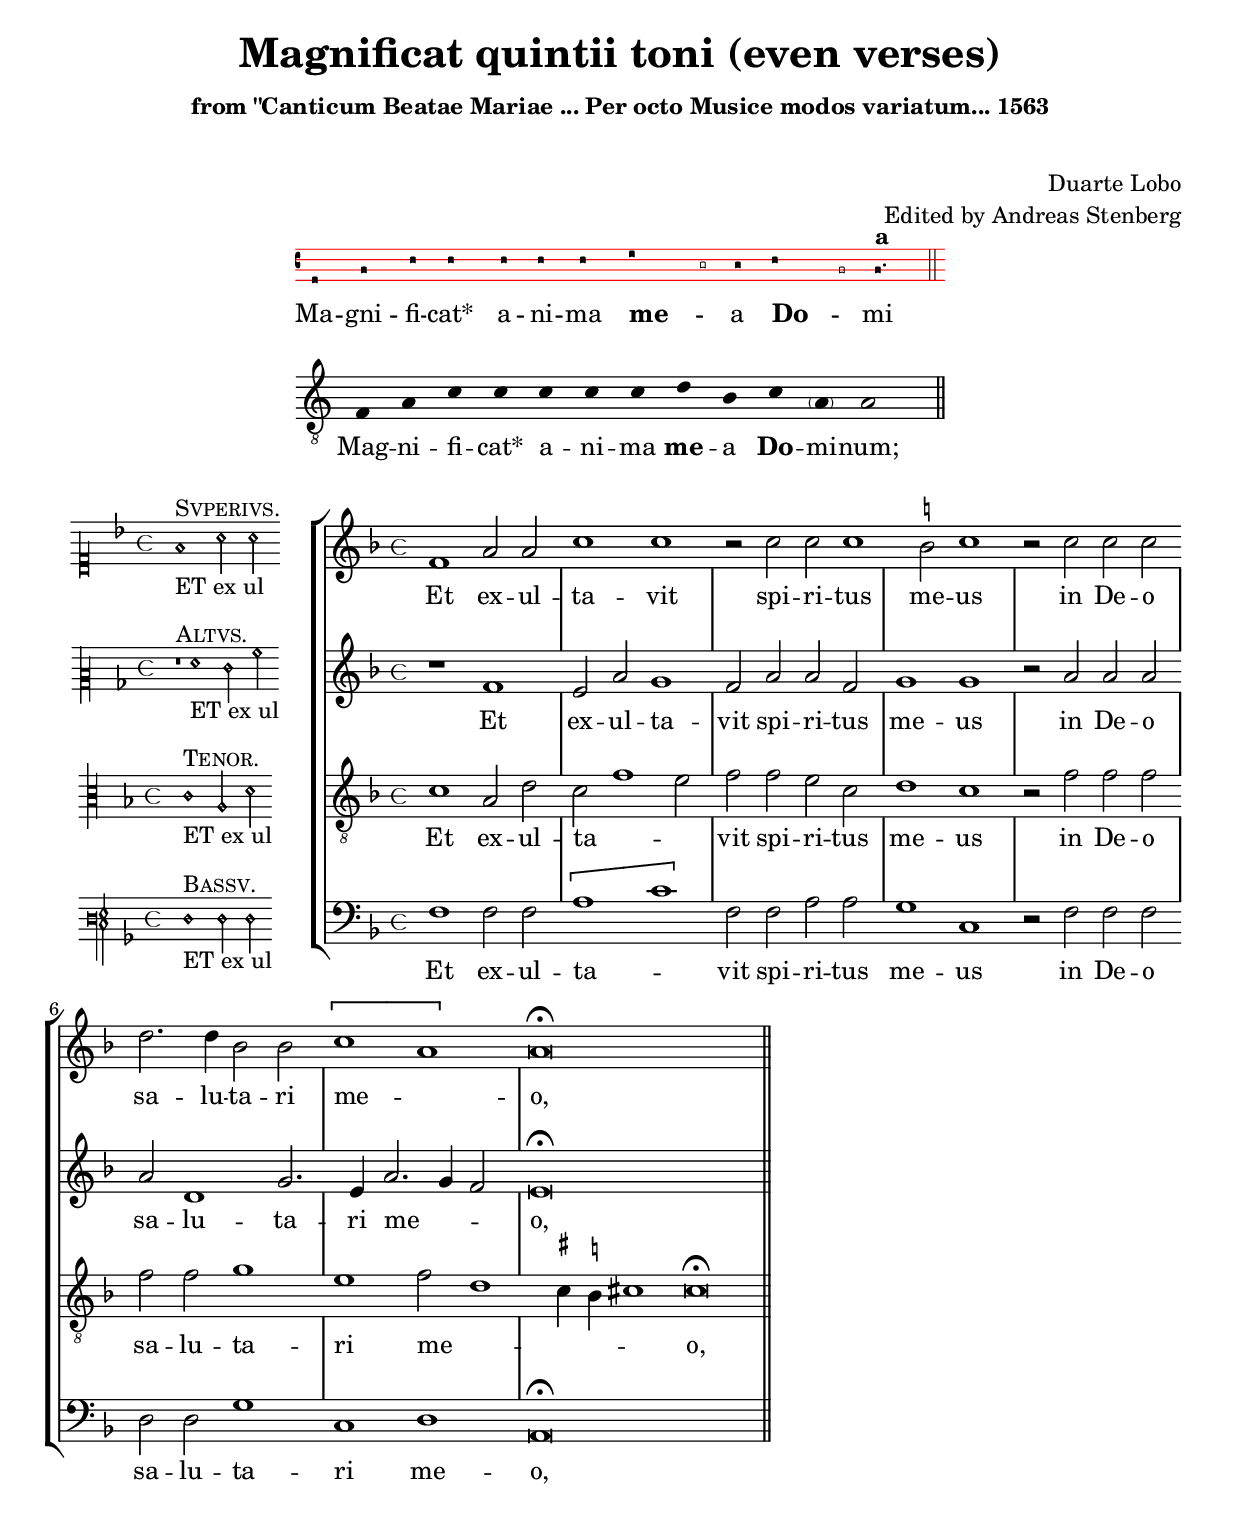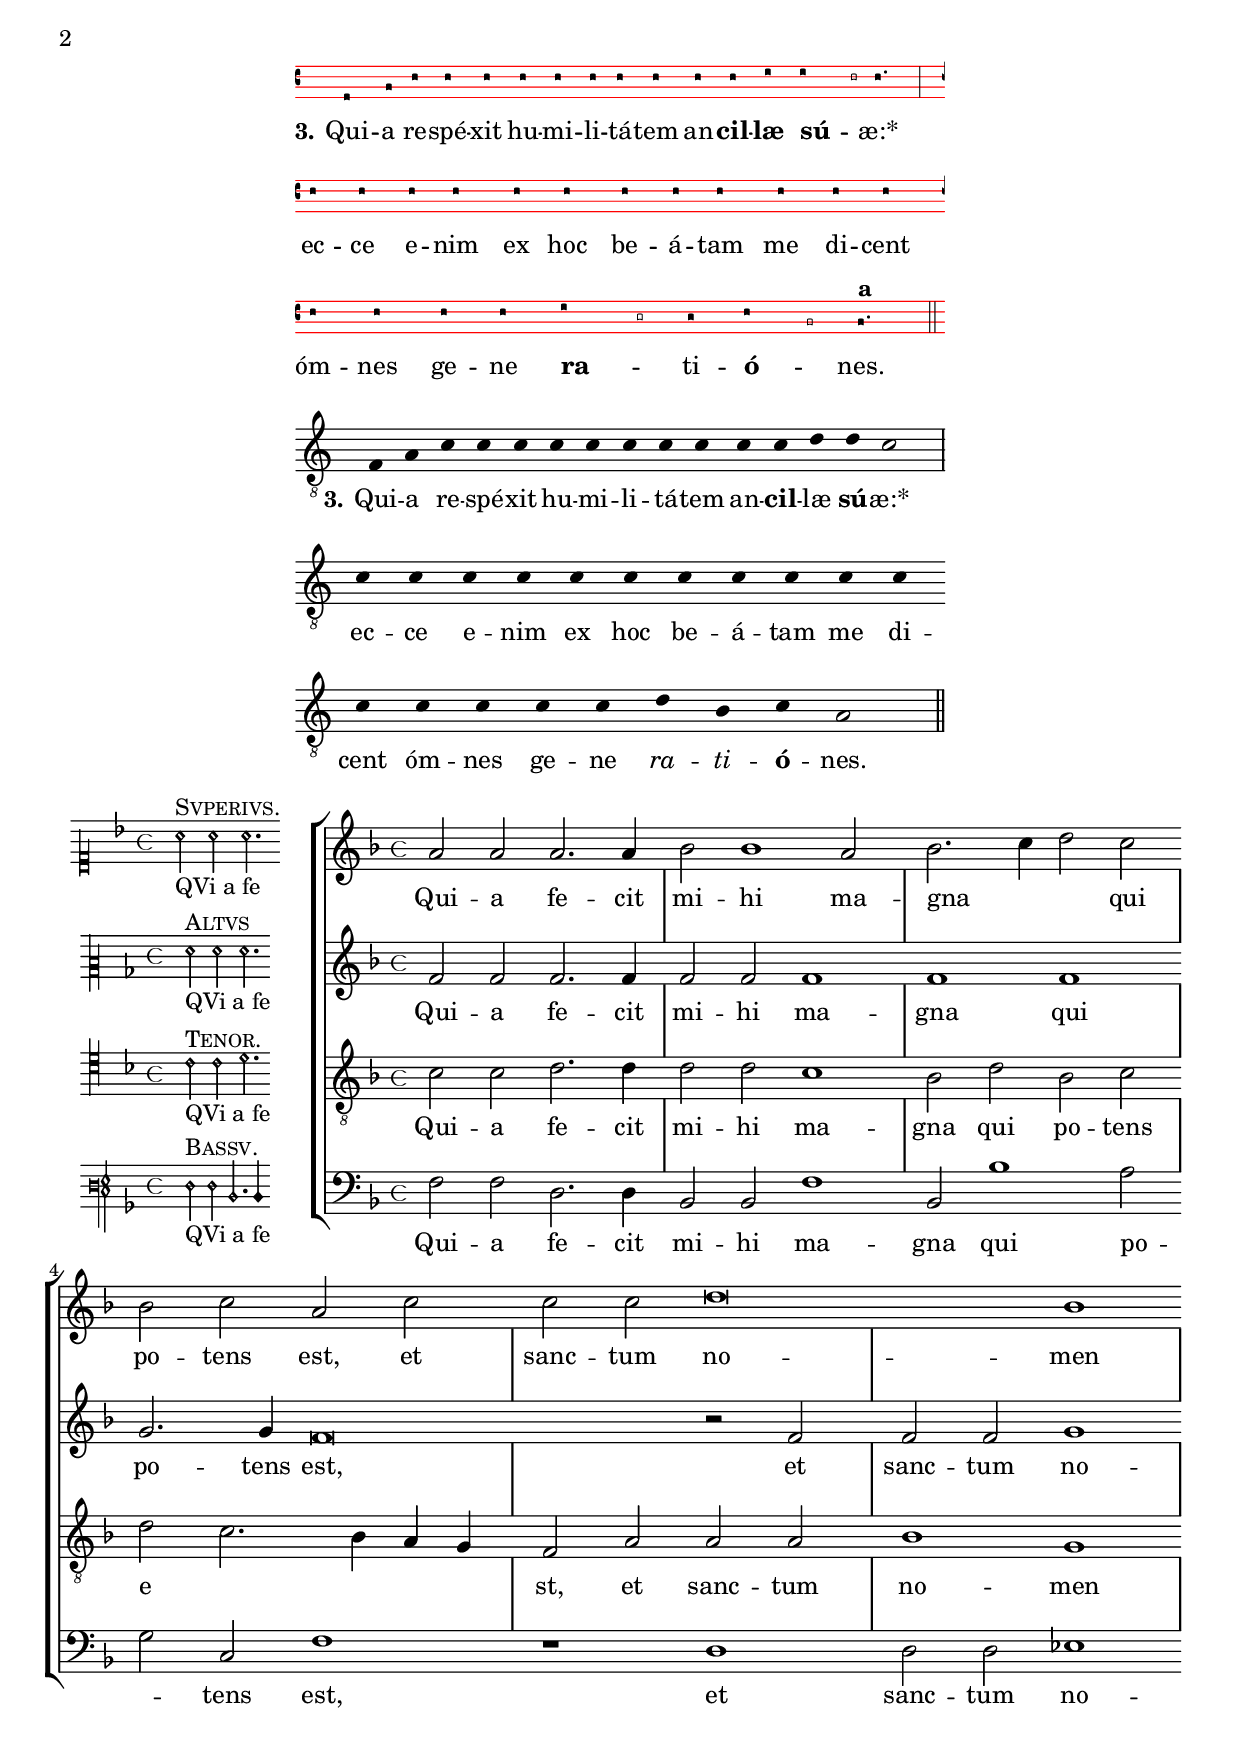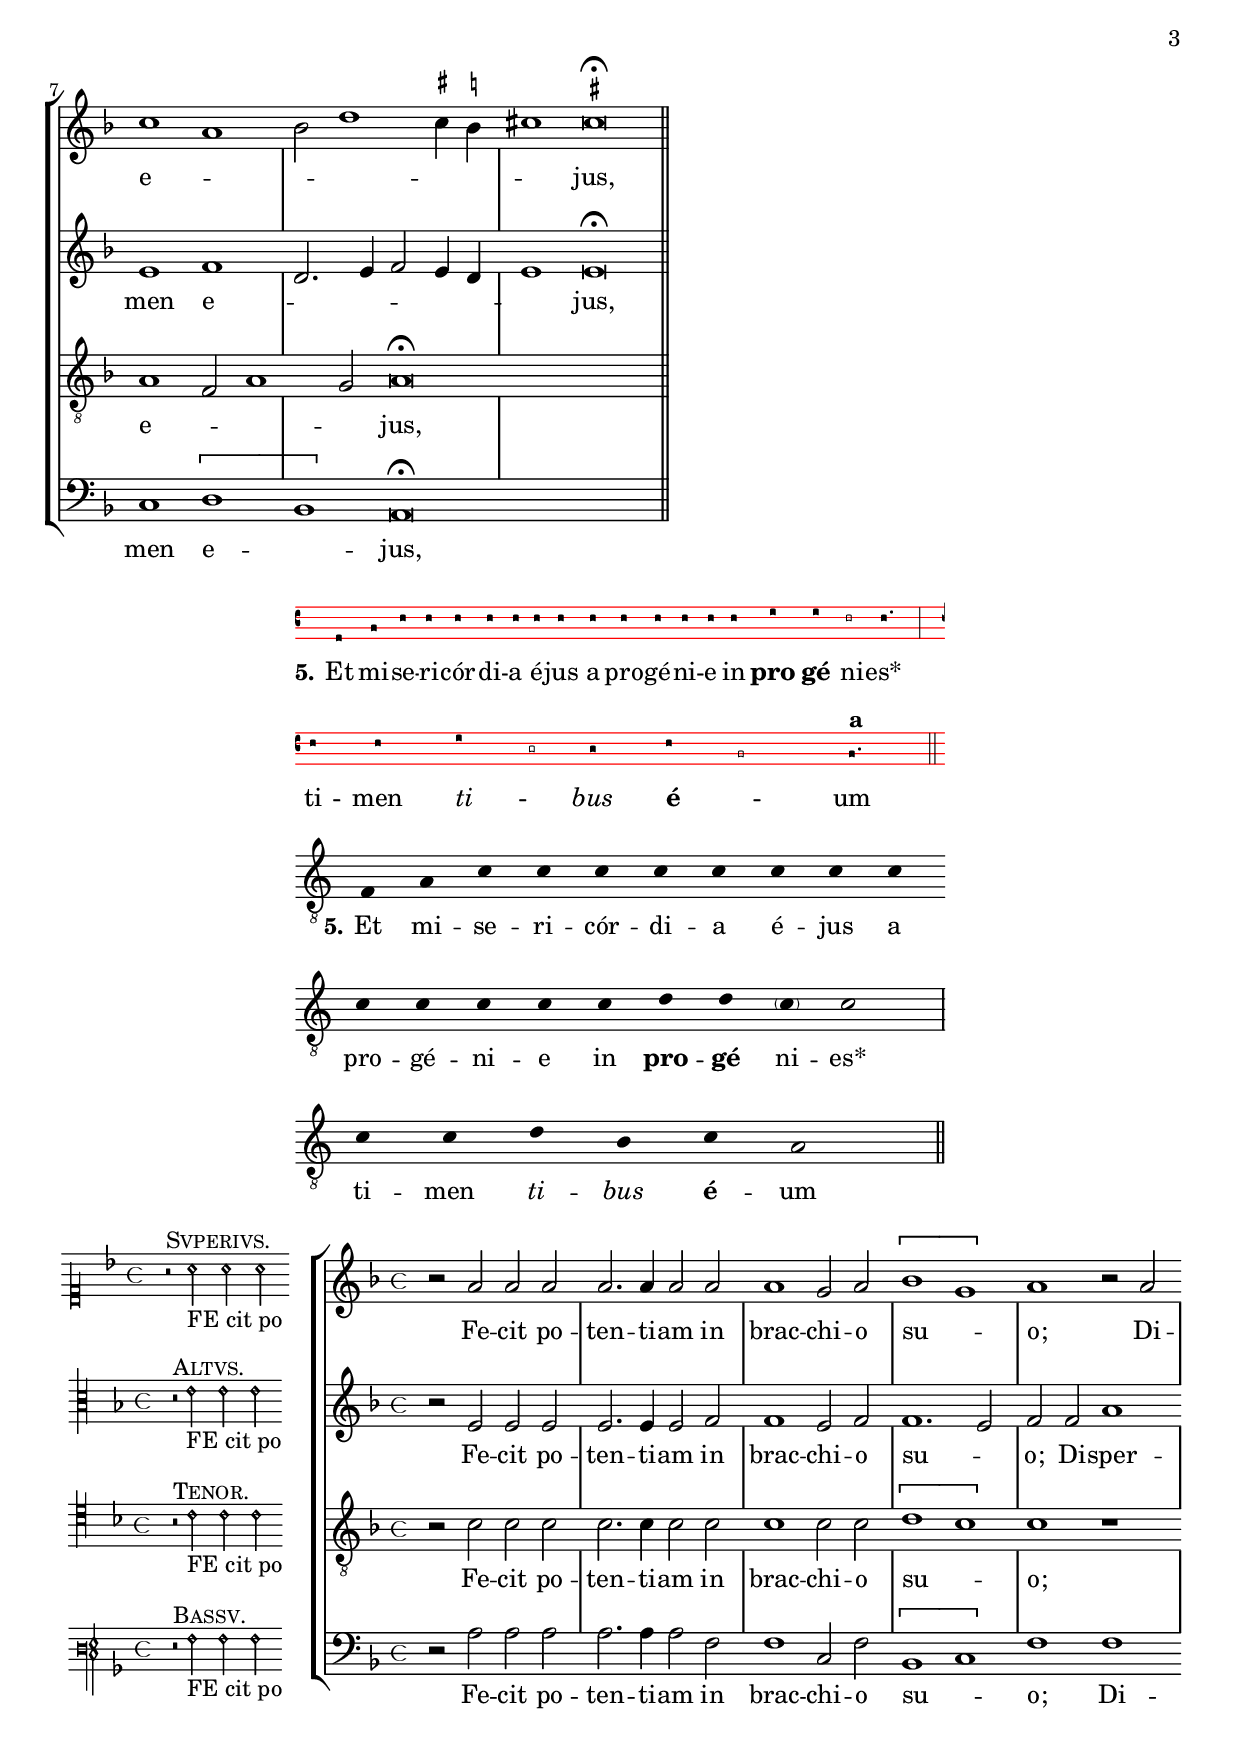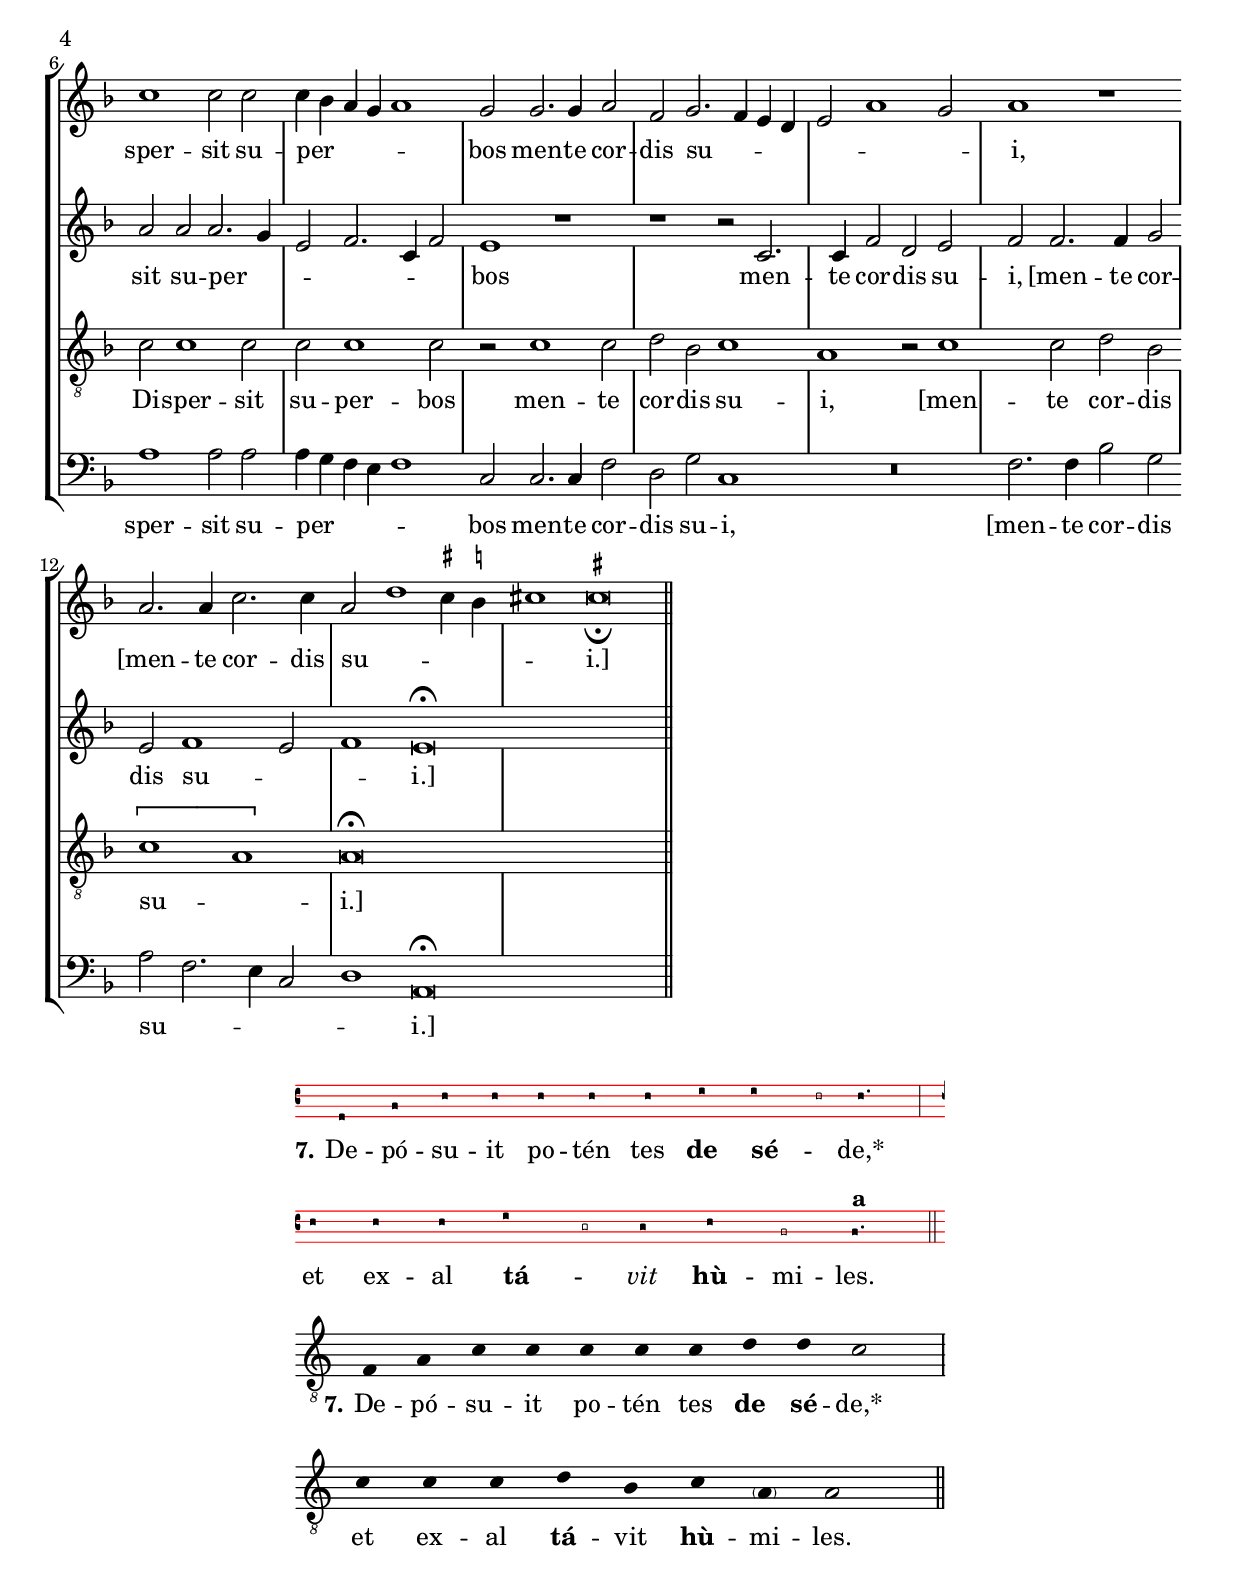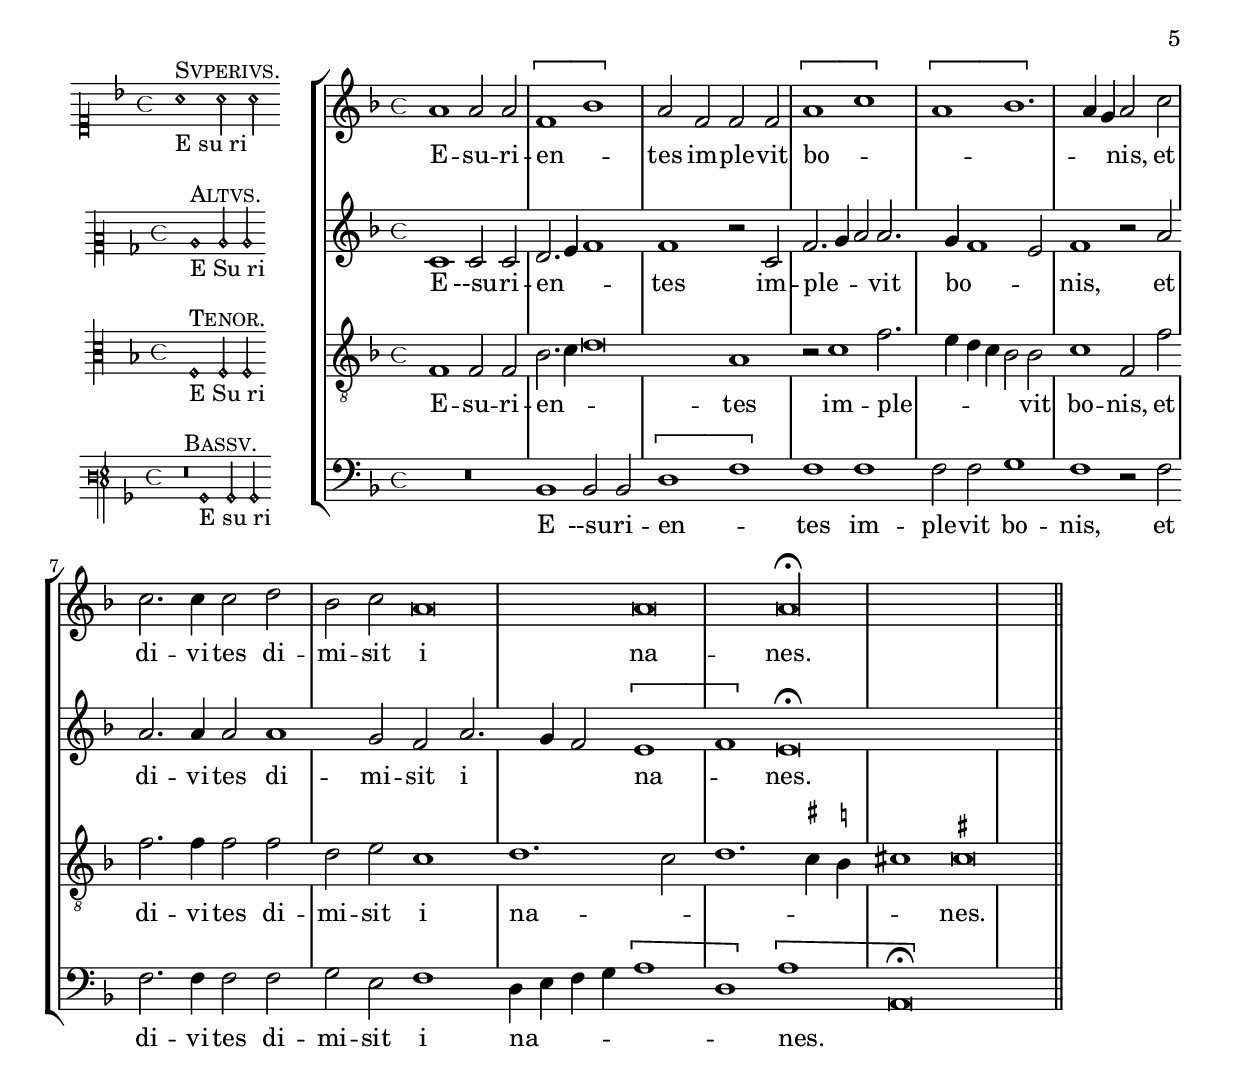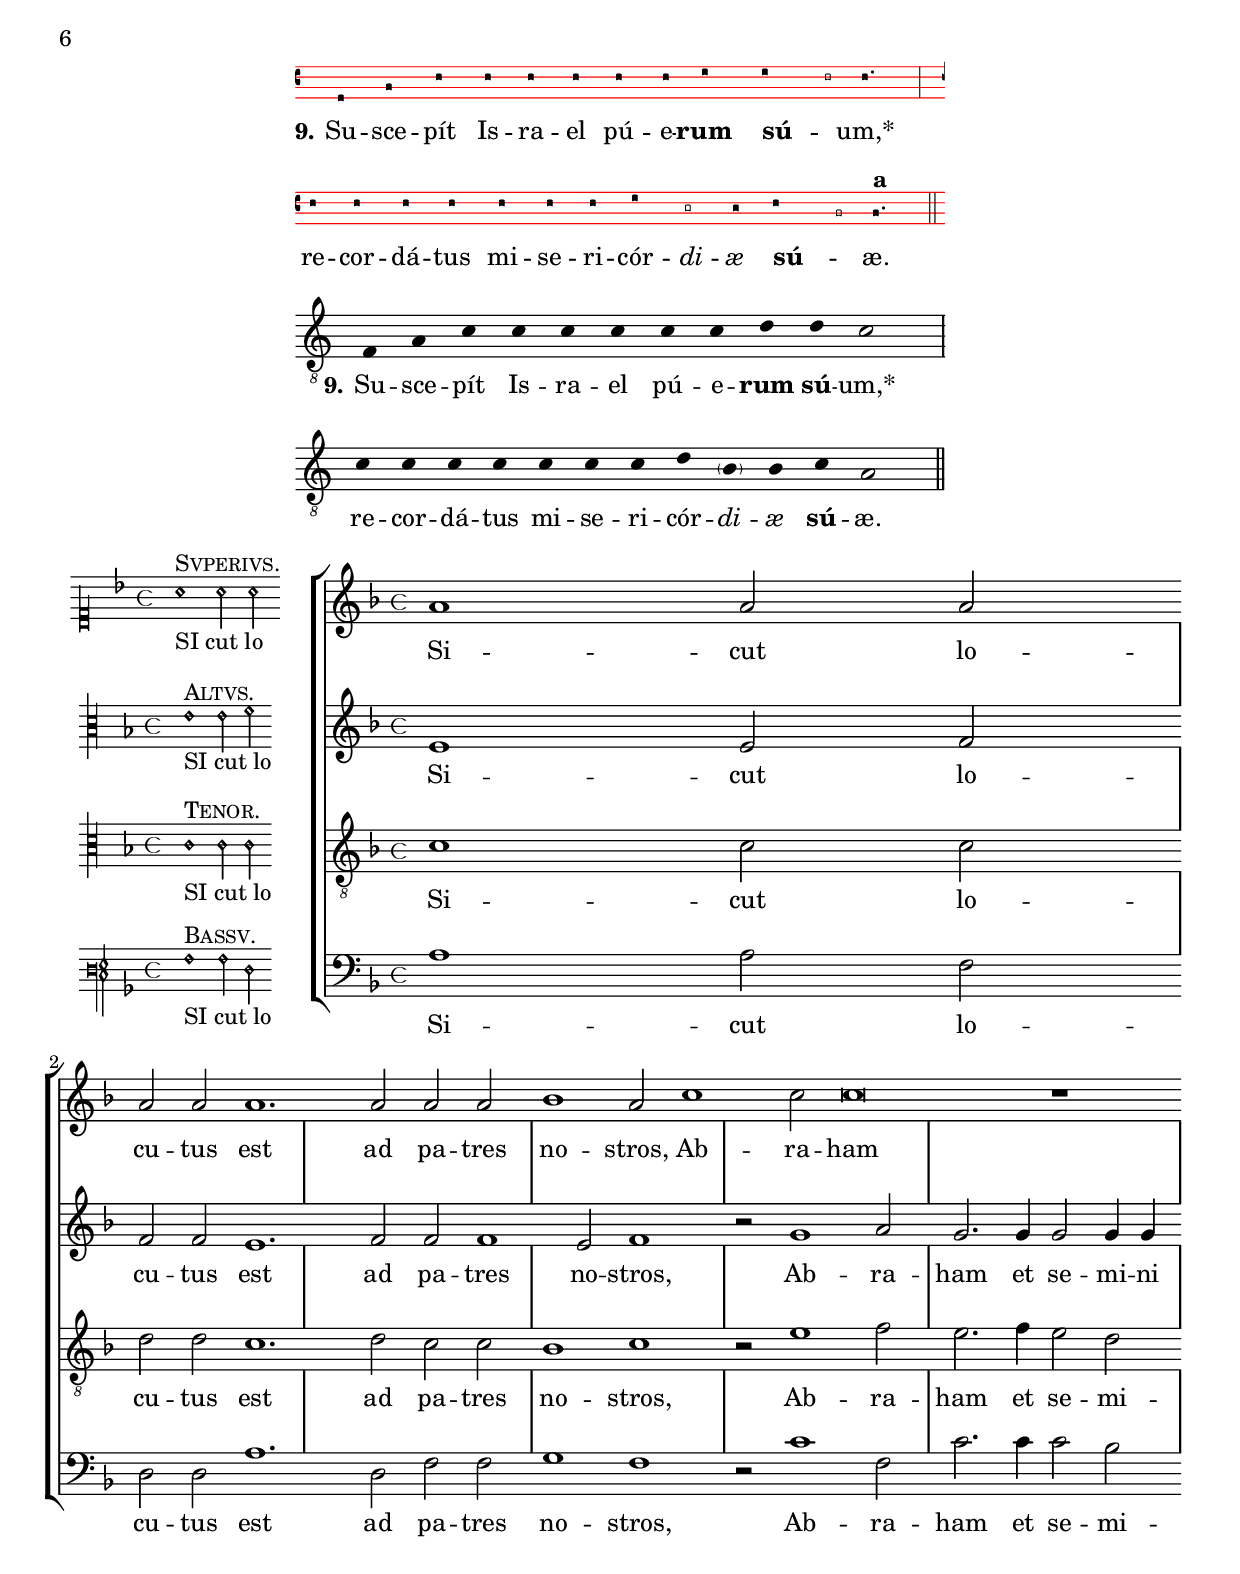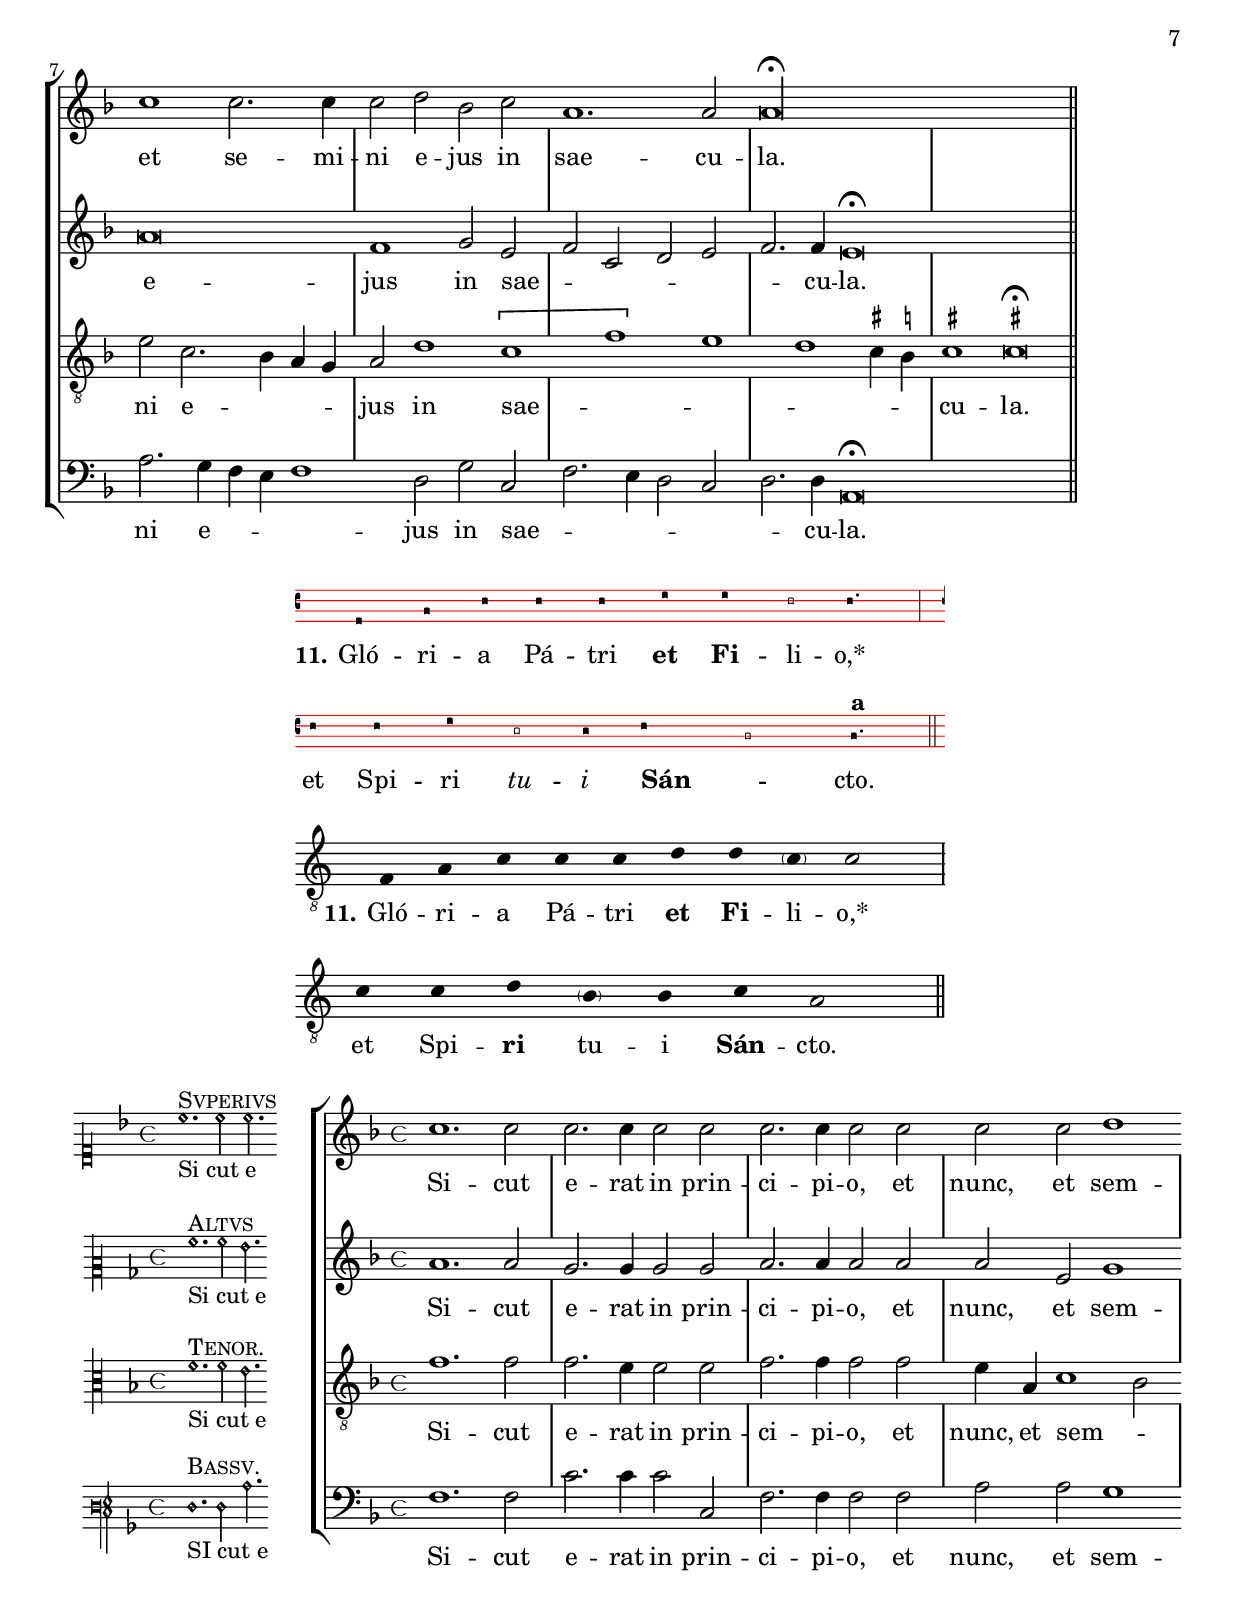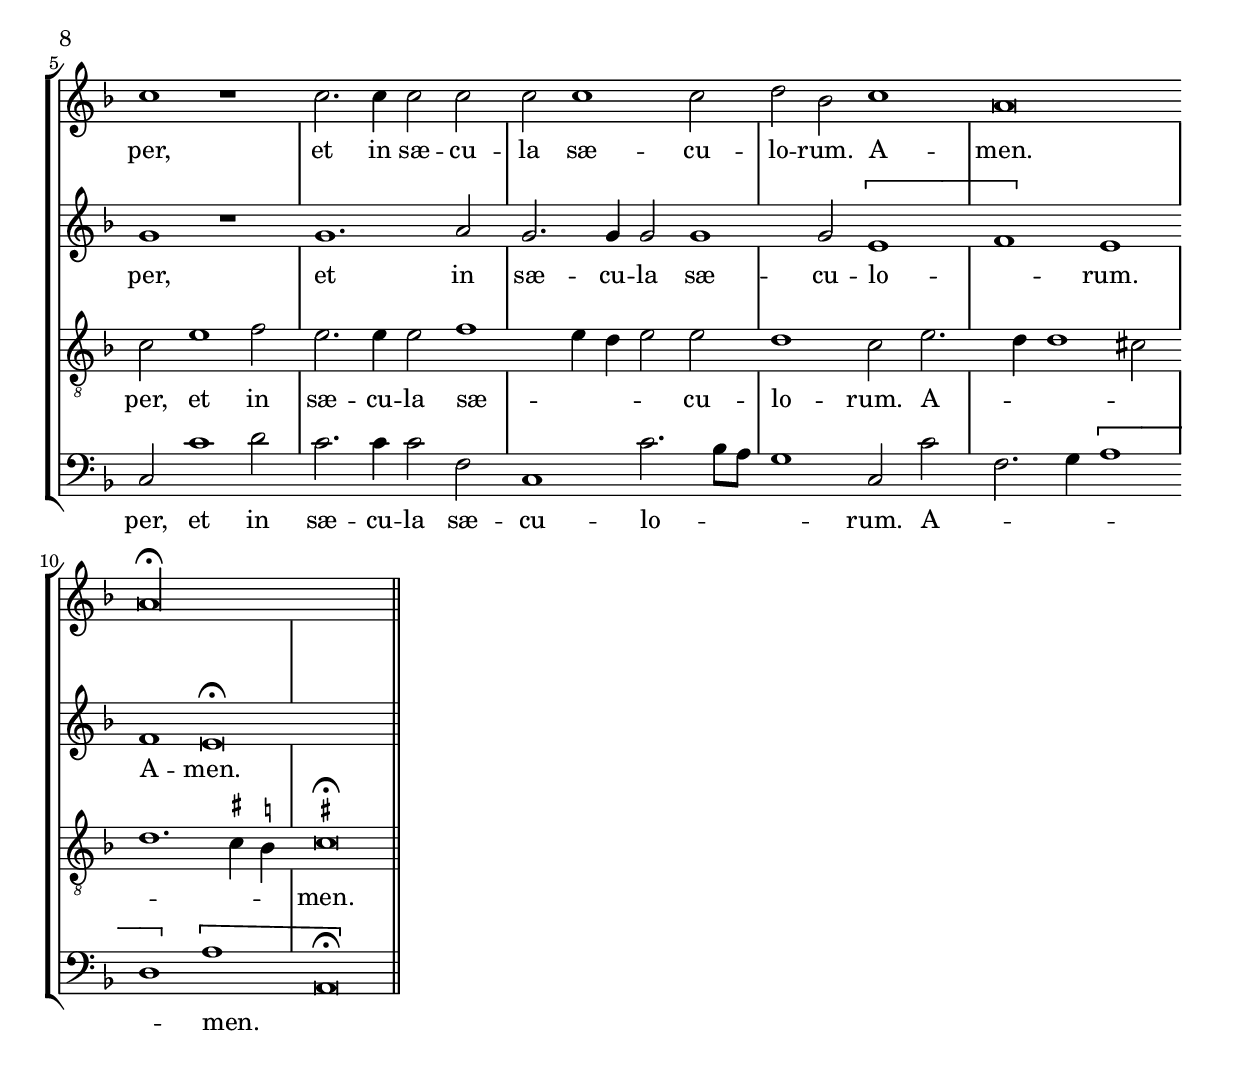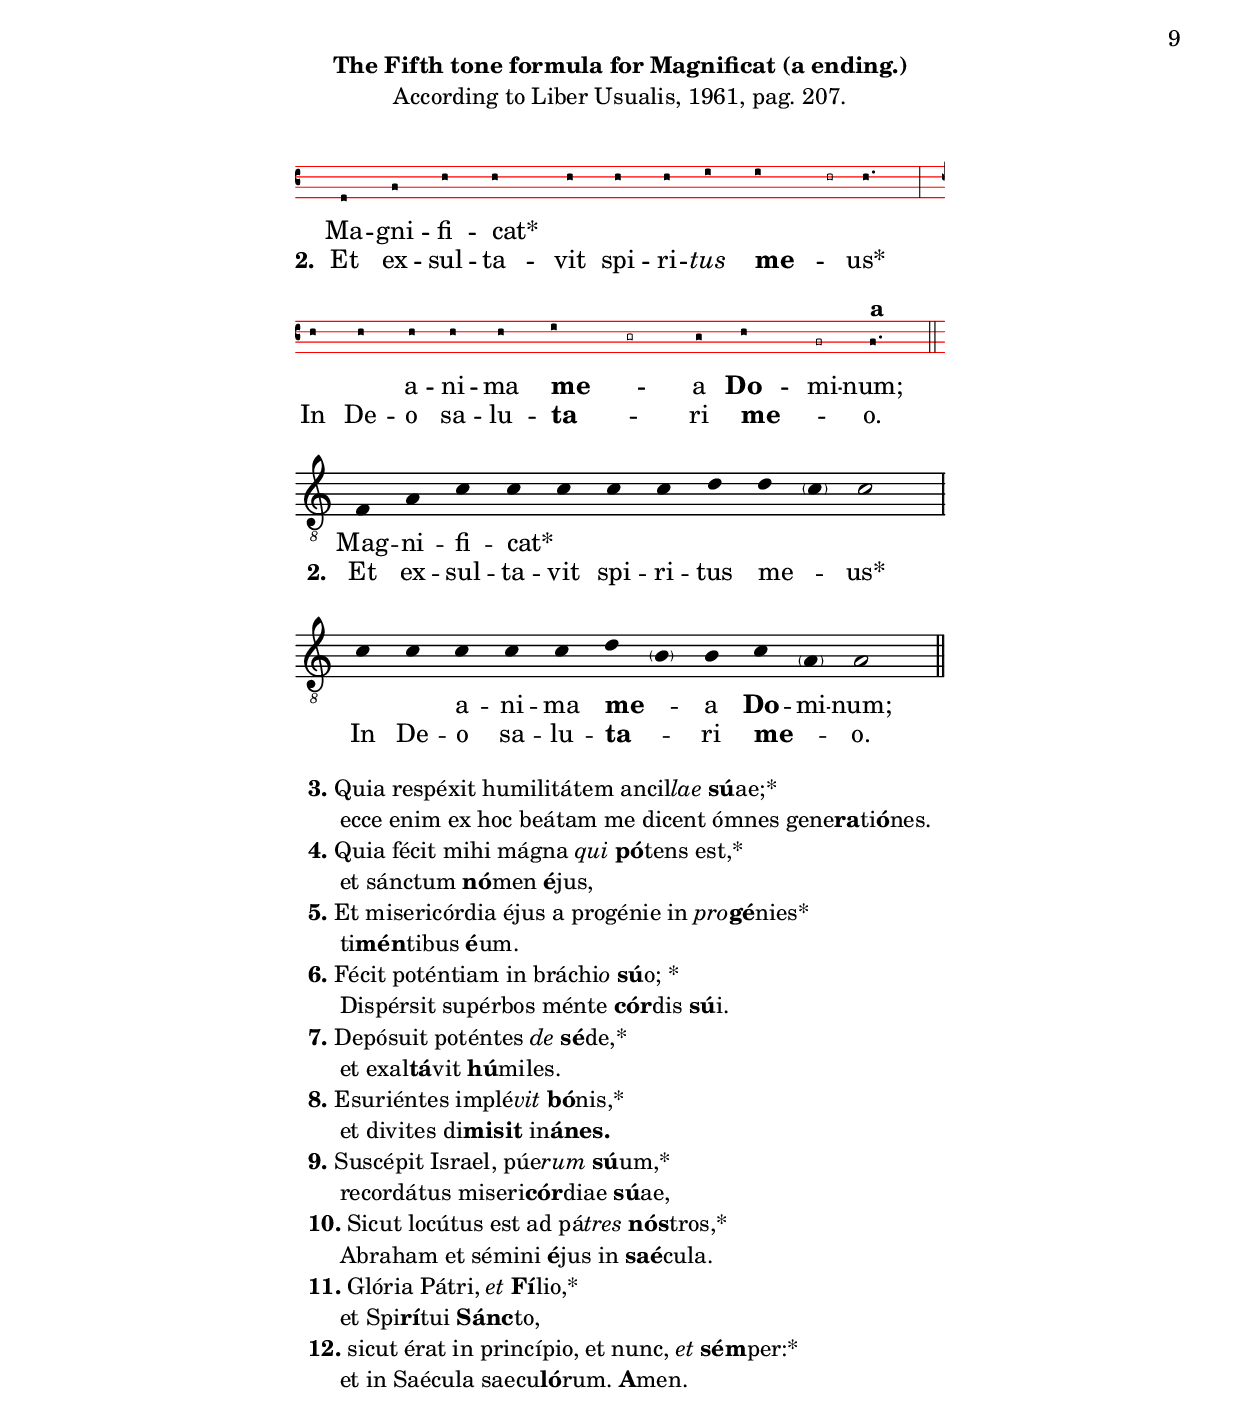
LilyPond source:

%%%%%%%%%%%%%%%%%%%%%%%%%%%%%%%%%%%%%%%%%%%%%%%%%%%%%%%%%%%%%%%%%%%%%%%%%%%%%%%%
%%									         %%
%% Copyright of edition © 2020 by Andreas Stenberg using the CPDL-license	  %%
%%										  %%
%% This edition can be fully distributed, duplicated, performed, and recorded 	  %%
%% Any subsequent use of the source files should be under the same thermes	  %%
%%									         %%
%%%%%%%%%%%%%%%%%%%%%%%%%%%%%%%%%%%%%%%%%%%%%%%%%%%%%%%%%%%%%%%%%%%%%%%%%%%%%%%%
\version "2.18.0"
\include "deutsch.ly"
%\include "gregorian.ly"
ficta = \once \set suggestAccidentals =##t
%% from the gregoriana.ly
%{
  Shortcuts common for all styles of gregorian chant notation.
  $Id$
%}

\version "2.19.22"

%
% Declare memorable shortcuts for special unicode characters
% that are used in chant notation.
%

% unicode 0132 (latin capital ligature IJ)
IJ = \lyricmode { Ĳ }
IIJ = \lyricmode { IĲ }

% unicode 0133 (latin small ligature ij)
ij = \lyricmode { ĳ }
iij = \lyricmode { iĳ }

%
% Given some music that represents lyrics, add a prefix to the first
% lyric event.
%
#(define (add-prefix-to-lyrics prefix music)
   (let ((found? #f))
     (map-some-music
      (lambda (m)
        (if found? m
            (and (music-is-of-type? m 'lyric-event)
                 (begin
                   (set! (ly:music-property m 'text)
                         (string-append prefix (ly:music-property m 'text)))
                   (set! found? #t)
                   m))))
      music)))

% Add unicode 2123 (versicle) as prefix to lyrics.
versus =
#(define-music-function (music) (ly:music?)
   (add-prefix-to-lyrics "℣" music))

% Add unicode 211F (response) as prefix to lyrics.
responsum =
#(define-music-function (music) (ly:music?)
   (add-prefix-to-lyrics "℟" music))

%
% Declare head prefix shortcuts.
%
virga =
  \once \override NoteHead.virga = ##t
stropha =
  \once \override NoteHead.stropha = ##t
inclinatum =
  \once \override NoteHead.inclinatum = ##t
auctum =
  \once \override NoteHead.auctum = ##t
descendens =
  \once \override NoteHead.descendens = ##t
ascendens =
  \once \override NoteHead.ascendens = ##t
pes =
  \once \override NoteHead.pes-or-flexa = ##t
flexa =
  \once \override NoteHead.pes-or-flexa = ##t
oriscus =
  \once \override NoteHead.oriscus = ##t
quilisma =
  \once \override NoteHead.quilisma = ##t
deminutum =
  \once \override NoteHead.deminutum = ##t
linea =
  \once \override NoteHead.linea = ##t
cavum =
  \once \override NoteHead.cavum = ##t

%
% Declare divisiones shortcuts.
%
virgula = {
  \once \override BreathingSign.text = #(make-musicglyph-markup "scripts.rcomma")
  \once \override BreathingSign.font-size = #-2

  % Workaround: add padding.  Correct fix would be spacing engine handle this.
  \once \override BreathingSign.minimum-X-extent = #'(-1.0 . 0.0)
  \once \override BreathingSign.minimum-Y-extent = #'(-2.5 . 2.5)

  \breathe
}
caesura = {
  \once \override BreathingSign.text = #(make-musicglyph-markup "scripts.rvarcomma")
  \once \override BreathingSign.font-size = #-2

  % Workaround: add padding.  Correct fix would be spacing engine handle this.
  \once \override BreathingSign.minimum-X-extent = #'(-1.0 . 0.0)
  \once \override BreathingSign.minimum-Y-extent = #'(-2.5 . 2.5)

  \breathe
}
divisioMinima = {
  \once \override BreathingSign.stencil = #ly:breathing-sign::divisio-minima

  % Workaround: add padding.  Correct fix would be spacing engine handle this.
  \once \override BreathingSign.minimum-X-extent = #'(-1.0 . 0.0)
  \once \override BreathingSign.minimum-Y-extent = #'(-2.5 . 2.5)

  \breathe
}
divisioMaior = {
  \once \override BreathingSign.stencil = #ly:breathing-sign::divisio-maior
  \once \override BreathingSign.Y-offset = #0

  % Workaround: add padding.  Correct fix would be spacing engine handle this.
  \once \override BreathingSign.minimum-X-extent = #'(-1.0 . 0.0)
  \once \override BreathingSign.minimum-Y-extent = #'(-2.5 . 2.5)

  \breathe
}
divisioMaxima = {
  \once \override BreathingSign.stencil = #ly:breathing-sign::divisio-maxima
  \once \override BreathingSign.Y-offset = #0

  % Workaround: add padding.  Correct fix would be spacing engine handle this.
  \once \override BreathingSign.minimum-X-extent = #'(-1.0 . 0.0)
  \once \override BreathingSign.minimum-Y-extent = #'(-2.5 . 2.5)

  \breathe
}
finalis = {
  \once \override BreathingSign.stencil = #ly:breathing-sign::finalis
  \once \override BreathingSign.Y-offset = #0

  % Workaround: add padding.  Correct fix would be spacing engine handle this.
  \once \override BreathingSign.minimum-X-extent = #'(-1.0 . 0.0)
  \once \override BreathingSign.minimum-Y-extent = #'(-2.5 . 2.5)

  \breathe
}

%
% Declare articulation shortcuts.
%
accentus = #(make-articulation "accentus")
ictus = #(make-articulation "ictus")
semicirculus = #(make-articulation "semicirculus")
circulus = #(make-articulation "circulus")

%
% \augmentum increases the dot-count value of all note heads to which
% it is applied by one.
%
augmentum =
#(define-music-function (expr) (ly:music?)
   (shift-duration-log expr 0 1))

%
% Declare shortcut music functions for Liber Hymnarius neumes
% table (experimental).
%

#(define (make-ligature music)
   (make-music 'SequentialMusic
               'elements (append
                          (cons
                           (make-music 'EventChord
                                       'elements (list
                                                  (make-span-event 'LigatureEvent START)))
                           (ly:music-property music 'elements))
                          (list
                           (make-music 'EventChord
                                       'elements (list
                                                  (make-span-event 'LigatureEvent STOP)))))))

ligature = #(define-music-function
              (location music) (ly:music?)
              (make-ligature music))

%#(define (make-script x)
%   (make-music 'ArticulationEvent
%               'articulation-type x))
%
%#(define (add-script m x)
%   (if
%     (equal? (ly:music-property m 'name) 'EventChord)
%     (set! (ly:music-property m 'elements)
%           (cons (make-script x)
%                 (ly:music-property m 'elements))))
%   m)
%
%#(define (add-staccato m)
%   (add-script m "staccato"))
%
% % \applyMusic #(lambda (x) (music-map add-staccato x)) { c c }
%
% % \climacus { x y z ... }:
% % \[ \virga x \inclinatum y \inclinatum z ... \]
%
%#(defmacro def-climacus-function (start stop)
%  `(define-music-function (location music) (ly:music?)
%     (make-music 'SequentialMusic
%        'elements (list 'LigatureStartEvent
%                       (ly:music-deep-copy ,start)
%                        music
%                        (ly:music-deep-copy ,stop)
%                       'LigatureStopEvent))))
%climacus = #(def-climacus-function startSequentialMusic stopSequentialMusic)

%
% Declare default layout; here for Vaticana style.  In case there will
% be additional styles, we may want to create style-specific .ly files
% for inclusion (e.g. vaticana-init.ly), move the style-dependent stuff
% over there, leave the style-independent Gregorian stuff here, and let
% the style-specific file (vaticana-init.ly) include this file.  The
% user then will have to include vaticana-init.ly instead of
% gregorian.ly.
%
%{
\layout {
    indent = 0.0

    %%% TODO: should ragged-right be the default?
    %ragged-right = ##t
    ragged-last = ##t

    line-thickness = #(/ (ly:output-def-lookup $defaultpaper 'staff-space) 7.0)

    \context {
        \VaticanaStaff
         \override StaffSymbol.color = #red
         \override LedgerLineSpanner.color = #red
    }
    \context {
        \Score
        \remove "Bar_number_engraver"

        %%%
        %%% FIXME: Musicologically seen, timing should be set to #f.
        %%% Unfortunately, setting it to #f will result in no
        %%% line-breakable items being created, such that the whole
        %%% music will end up in a single line.  Therefore, we
        %%% currently set it to #t, until the ligature code is fixed
        %%% to automatically insert breakable items.
        %%%
        timing = ##t

        %%%
        %%% FIXME: Setting barAlways to #t would fix the above
        %%% "timing = ##t" problem, but, surprisingly, it increases
        %%% the space between ligatures.  Hence, we set it to #f.
        %%%
        barAlways = ##f

        \override SpacingSpanner.packed-spacing = ##t

        %%%
        %%% TODO: Play around with the following SpacingSpanner
        %%% settings to yield better spacing between ligatures.
        %%%
        %%% FIXME: setting #'spacing-increment to a small value
        %%% causes tons of "programming error: adding reverse spring,
        %%% setting to unit" messages.
        %%%
        %\override SpacingSpanner.base-shortest-duration = #(ly:make-moment 1/4)
        %\override SpacingSpanner.shortest-duration-space = #0
        %\override SpacingSpanner.average-spacing-wishes = ##f
        %\override SpacingSpanner.spacing-increment = #0.0
        %\override SpacingSpanner.uniform-stretching = ##t
    }
}
%}
%
% neumeDemoLayout defines a layout block suitable for notating pure
% Vaticana style neumes without any other notation symbols such as
% staff lines or clefs.  This layout is useful for engraving neumes
% tables, such as that one in the lilypond manual section on
% Gregorian ligatures, or for educational works.
%
neumeDemoLayout = \layout {
    interscoreline = 1
    \context {
        \Score
        \remove "Bar_number_engraver"
    }
    \context {
        \Staff
        \remove "Clef_engraver"
        \remove "Key_engraver"
        \hide StaffSymbol
        \remove "Time_signature_engraver"
        \remove "Bar_engraver"
        \override VerticalAxisGroup.staff-staff-spacing = #'()
    }
    \context {
        \Voice
        \remove "Ligature_bracket_engraver"
        \consists "Vaticana_ligature_engraver"
        \override NoteHead.style = #'vaticana.punctum
        \hide Stem
    }
}

%%% Local Variables:
%%% coding: utf-8
%%% End:

\markup {
  \column {
    \fill-line { \fontsize #'5 \bold "Magnificat quintii toni (even verses)" }
    \vspace #'0.5
    \fill-line { \bold "from \"Canticum Beatae Mariae ... Per octo Musice modos variatum... 1563" }
    \vspace #'1.5
    \fill-line {\hspace #0.2 "Duarte Lobo" }
    \fill-line {\hspace #0.2 "Edited by Andreas Stenberg" }
  }
}

%%
%{
\header {
  title = "Magnificat Primi toni"
  subtitle = "from \"Canticum Beatae Mariae ... Per octo Musice modos variatum... 1563"
  composer = "Francisco Guerrero"
  arranger = "Edited by Andreas Stenberg"
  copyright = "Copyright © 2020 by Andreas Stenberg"
}
%}


Tone-IMa = \relative c' {
  \clef "vaticana-do2"
  f, a c \repeat unfold 1 { c } % d d \[ \cavum c \] \augmentum c4
%  \divisioMaxima \break \bar ""
  \repeat unfold 3 { c } d \[\cavum h \] h c \[\cavum a\] \augmentum a^\markup \bold "a"
  \finalis
  \break \bar""
}
Magnificat_WordsMa = \lyricmode {
  Ma -- gni --  fi -- cat* %\repeat unfold 7 { _ }
  %\repeat unfold 2 { _ }
  a -- ni -- ma \markup \bold me -- _ a \markup \bold Do -- _ mi -- num;

}
Magnificat_midiMa = \relative c' {
  \set Score.tempoHideNote =##t
  \tempo 2 = 86
  \hide Slur
  f,4  a c \repeat unfold 1 { c } % d d \parenthesize c c2
  %\divisioMaxima
  %\break \bar ""
  \repeat unfold 3 { c4 }  d  h c \parenthesize a a2
  \finalis
}
Magnificat_MidiWordsMa = \lyricmode {
  Mag -- ni -- fi -- cat* %\repeat unfold 7 { _ }
  %_ _
  a -- ni -- ma \markup  \bold me -- a \markup \bold Do -- mi -- num;

}

\markup {
  \column {
%    \fill-line { \bold "The Fifth tone formula for Magnificat with the alternate endings." }
%    \fill-line { "According to Liber Usualis, 1961, pag. 207." }
%    \fill-line { \bold "First verse" }
%    \vspace #1.5
    \fill-line {
      \score {
        <<
          \new VaticanaVoice = "cantus" {
            \clef "vaticana-do3"

            \Tone-IMa
          }
          \new Lyrics \lyricsto "cantus" {
            \Magnificat_WordsMa
          }
        >>

        \layout {
          indent = 0.0
          line-width = #'110
          ragged-last = ##f

          %%% TODO: should ragged-right be the default?
          %ragged-right = ##t

          line-thickness = #(/ (ly:output-def-lookup $defaultpaper 'staff-space) 7.0)

          \context {
            \VaticanaStaff
            \override StaffSymbol.color = #red
            \override LedgerLineSpanner.color = #red
          }
          \context {
            \Score
            \remove "Bar_number_engraver"

            %%%
            %%% FIXME: Musicologically seen, timing should be set to #f.
            %%% Unfortunately, setting it to #f will result in no
            %%% line-breakable items being created, such that the whole
            %%% music will end up in a single line.  Therefore, we
            %%% currently set it to #t, until the ligature code is fixed
            %%% to automatically insert breakable items.
            %%%
            timing = ##t

            %%%
            %%% FIXME: Setting barAlways to #t would fix the above
            %%% "timing = ##t" problem, but, surprisingly, it increases
            %%% the space between ligatures.  Hence, we set it to #f.
            %%%
            barAlways = ##f

            \override SpacingSpanner.packed-spacing = ##t

            %%%
            %%% TODO: Play around with the following SpacingSpanner
            %%% settings to yield better spacing between ligatures.
            %%%
            %%% FIXME: setting #'spacing-increment to a small value
            %%% causes tons of "programming error: adding reverse spring,
            %%% setting to unit" messages.
            %%%
            %\override SpacingSpanner.base-shortest-duration = #(ly:make-moment 1/4)
            %\override SpacingSpanner.shortest-duration-space = #0
            %\override SpacingSpanner.average-spacing-wishes = ##f
            %\override SpacingSpanner.spacing-increment = #0.0
            %\override SpacingSpanner.uniform-stretching = ##t
          }

        }
      }
    }
    \vspace #1.0
    \fill-line {
      \score {
        \new Staff <<
          \clef "G_8"
          \new Voice = "melody" \Magnificat_midiMa
          \new Lyrics = "one" \lyricsto melody \Magnificat_MidiWordsMa
        >>
        \layout {
          indent = 0.0
          line-width = #'110
          ragged-last = ##f
          \context {
            \Score
            \remove "Bar_number_engraver"
          }
          \context {
            \Staff
            \remove "Time_signature_engraver"
            \remove "Bar_engraver"
          }
          \context {
            \Voice
            \remove "Stem_engraver"
          }
        }
      }
    }
    \vspace #1.0
  }
}

%% Et exultavit
ficta = \once \set suggestAccidentals =##t

%% Comment in or out as needed
%\chapter "1. Kyrie"
%\section "Kyrie eleison I"


globalI= {
  \override Staff.TimeSignature.style = #'mensural
  \key f \major
}

sopMusicI= \relative c' {

  \set Score.tempoHideNote = ##t
  \tempo 2 = 86
  \time 4/4
  \set Timing.measureLength = #(ly:make-moment 4/2)
  \override Staff.BarLine.transparent = ##t
  f1 a2 a2
  c1 c1
  r2 c2 c2 c1
  \ficta h2 c1
  r2 c2
  c2 c2
  d2. d4 b2 b2
  \[c1( a1)\]
  \cadenzaOn
  a\breve*2^\fermata
  \revert Staff.BarLine.transparent
  \bar "||"
  \cadenzaOff
}
sopWordsI = \lyricmode {
      Et ex -- ul -- ta -- vit spi -- ri -- tus me -- us
      in De -- o sa -- lu -- ta -- ri me -- o,
}
altoMusicI= \relative c' {
  \override Staff.BarLine.transparent = ##t
  r1 f1
  e2 a2 g1
  f2 a2 a2 f2
  g1 g1
  r2 a2
  a2 a2
  a2 d,1 g2.
  e4 a2.( g4 f2)
  e\breve*2^\fermata
  \revert Staff.BarLine.transparent
}
altoWordsI = \lyricmode {
      Et ex -- ul -- ta -- vit spi -- ri -- tus me -- us
      in De -- o sa -- lu -- ta -- ri me -- o,
}
tenorMusicI= \relative c' {
  \clef "G_8"
  \override Staff.BarLine.transparent = ##t
  c1 a2 d2
  c2( f1 e2)
  f2 f2 e2 c2
  d1 c1
  r2 f2 f2 f2
  f2 f2 g1 e1
  f2( d1 \ficta cis4 \ficta h4 cis!1)
  \ficta cis\breve^\fermata
  \revert Staff.BarLine.transparent
}
tenorWordsI = \lyricmode {
      Et ex -- ul -- ta -- vit spi -- ri -- tus me -- us
      in De -- o sa -- lu -- ta -- ri me -- o,
}
bassMusicI= \relative c {
  \override Staff.BarLine.transparent = ##t
  f1 f2 f2
  \[a1( c1)\]
  f,2 f2 a2 a2
  g1 c,1
  r2 f2
  f2 f2
  d2 d2 g1
  c,1 d1
  a\breve*2^\fermata
  \revert Staff.BarLine.transparent
}
bassWordsI = \lyricmode {
      Et ex -- ul -- ta -- vit spi -- ri -- tus me -- us
      in De -- o sa -- lu -- ta -- ri me -- o,
}
incipitIDiscantus = \markup {
  \score {
    {
      %      \set Staff.instrumentName = #"Tenor "
      \override NoteHead.style = #'neomensural
      \override Rest.style = #'neomensural
      \override Staff.TimeSignature.style = #'mensural
      \cadenzaOn
      \clef "petrucci-c1"
      \key f \major
      \time 4/4

      f'1 ^\markup { \smallCaps"Svperivs."} _"ET ex ul"
      a'2 a'2
    }
    \layout {
      \context {
        \Voice
        \remove "Ligature_bracket_engraver"
        \consists "Mensural_ligature_engraver"
      }
      line-width = 4.5\cm
    }
  }
}


incipitIAltus = \markup {
  \score {
    {
      %      \set Staff.instrumentName = #"Tenor "
      \override NoteHead.style = #'neomensural
      \override Rest.style = #'neomensural
      \override Staff.TimeSignature.style = #'mensural
      \cadenzaOn
      \clef "petrucci-c2"
      \key f \major
      \time 4/4
      r1^\markup \smallCaps"Altvs."
      f'1_"ET ex ul"
      e'2 a'2
    }
    \layout {
      \context {
        \Voice
        \remove "Ligature_bracket_engraver"
        \consists "Mensural_ligature_engraver"
      }
      line-width = 4.5\cm
    }
  }
}


incipitITenor = \markup {
  \score {
    {
      %      \set Staff.instrumentName = #"Tenor "
      \override NoteHead.style = #'neomensural
      \override Rest.style = #'neomensural
      \override Staff.TimeSignature.style = #'mensural
      \cadenzaOn
      \clef "petrucci-c3"
      \key f \major
      \time 4/4
      c'1 ^\markup \smallCaps"Tenor." _"ET ex ul"
      a2 d'2
    }
    \layout {
      \context {
        \Voice
        \remove "Ligature_bracket_engraver"
        \consists "Mensural_ligature_engraver"
      }
      line-width = 5.0\cm
    }
  }
}
#(append! supported-clefs '(("mensural-f3" . ("clefs.mensural.f" 0 0))))

incipitIBassus = \markup {
  \score {
    {
      %      \set Staff.instrumentName = #"Tenor "
      \override NoteHead.style = #'neomensural
      \override Rest.style = #'neomensural
      \override Staff.TimeSignature.style = #'mensural
      \cadenzaOn
      \clef "petrucci-f3"
      \key f \major
      \time 4/4
      f1^\markup \smallCaps"Bassv."_"ET ex ul"
      f2 f2
    }
    \layout {
      \context {
        \Voice
        \remove "Ligature_bracket_engraver"
        \consists "Mensural_ligature_engraver"
      }
      line-width = 4.5\cm
    }
  }
}


\score {
  <<
    \new StaffGroup \with {
      \override VerticalAxisGroup.staff-staff-spacing = #'((basic-distance . 12))
    } <<
      \new Staff = treble <<
        \set Staff.instrumentName = \incipitIDiscantus
        \new Voice = "sopranos" {
          \set  Staff.midiInstrument ="choir aahs"
          %	\voiceOne
          << \globalI\sopMusicI>>
        }
      >>
      \new Lyrics = sopranos { s1 }

      \new Staff = "medius" <<
        \set Staff.instrumentName = \incipitIAltus

        \new Voice = "altos" {
          %	\voiceTwo
          \set  Staff.midiInstrument ="choir aahs"
          << \globalI\altoMusicI>>
        }
      >>

      \new Lyrics = "altos" { s1 }
      \new Staff = tenors <<
        \set Staff.instrumentName = \incipitITenor

        \clef "treble"
        \new Voice = "tenors" {
          \set  Staff.midiInstrument ="choir aahs"
          %	\voiceOne
          << \globalI\tenorMusicI>>
        }
      >>
      \new Lyrics = "tenors" { s1 }

      \new Staff ="basses" {
        \set Staff.instrumentName = \incipitIBassus

        \new Voice = "basses" {
          \set  Staff.midiInstrument ="choir aahs"
          \clef "bass"
          %	\voiceTwo
          << \globalI\bassMusicI>>
        }
      }
    >>
    \new Lyrics = basses { s1 }

    \context Lyrics = sopranos \lyricsto sopranos \sopWordsI
    \context Lyrics = altos \lyricsto altos \altoWordsI
    \context Lyrics = tenors \lyricsto tenors \tenorWordsI
    \context Lyrics = basses \lyricsto basses \bassWordsI
  >>
  \layout {
    \context {
      \Score
      % no bars in staves
      %      \override BarLine.transparent = ##t

    }
    % the next three instructions keep the lyrics between the bar lines
    \context {
      \Lyrics
      \consists "Bar_engraver"
      \override BarLine.transparent = ##t
    }
    \context {
      \StaffGroup
      \consists "Separating_line_group_engraver"
    }
    \context {
      \Voice
      % no slurs
      \override Slur.transparent = ##t
      % Comment in the below "\remove" command to allow line
      % breaking also at those barlines where a note overlaps
      % into the next bar.  The command is commented out in this
      % short example score, but especially for large scores, you
      % will typically yield better line breaking and thus improve
      % overall spacing if you comment in the following command.
      %\remove "Forbid_line_break_engraver"
    }
    indent = 4.5\cm
  }

}

%% Quia respexit


Tone-IQr = \relative c' {
  \clef "vaticana-do2"
  f, a c \repeat unfold 9 { c }  d d \[ \cavum c \] \augmentum c4
  \divisioMaxima \break \bar ""
  \repeat unfold 16 { c } d \[\cavum h \] h c \[\cavum a\] \augmentum a^\markup \bold "a"
  \finalis
  \break \bar""
}
Magnificat_WordsQr = \lyricmode {
  \set stanza = "3."
        Qui -- a re -- spé -- xit hu -- mi -- li -- tá -- tem  an -- \markup { \bold cil } -- \markup \bold læ \markup { \bold sú } -- _ æ:*
     ec -- ce e -- nim ex hoc be -- á -- tam me di -- cent óm -- nes ge -- ne \markup { \bold ra } -- _ \markup {   ti } -- \markup { \bold ó } -- _ nes.
}
Magnificat_midiQr = \relative c' {
  \set Score.tempoHideNote =##t
  \tempo 2 = 86
  \hide Slur
  f,4  a c \repeat unfold 9 { c } d d  c2
  \divisioMaxima
  \break \bar ""
  \repeat unfold 16 { c4 }  d h c a2
  \finalis
}
Magnificat_MidiWordsQr = \lyricmode {
 \set stanza = "3."
        Qui -- a re -- spé -- xit hu -- mi -- li -- tá -- tem  an -- \markup { \bold cil } --  læ \markup { \bold sú } --  æ:*
     ec -- ce e -- nim ex hoc be -- á -- tam me di -- cent óm -- nes ge -- ne \markup { \italic ra } -- \markup { \italic  ti } -- \markup { \bold ó } --  nes.
}

\markup {
  \column {
%    \fill-line { \bold "The Fifth tone formula for Magnificat with the alternate endings." }
%    \fill-line { "According to Liber Usualis, 1961, pag. 207." }
%    \fill-line { \bold "Third verse "}
%    \vspace #1.5
    \fill-line {
      \score {
        <<
          \new VaticanaVoice = "cantus" {
            \clef "vaticana-do3"

            \Tone-IQr
          }
          \new Lyrics \lyricsto "cantus" {
            \Magnificat_WordsQr          }
        >>

        \layout {
          indent = 0.0
          line-width = #'110
          ragged-last = ##f

          %%% TODO: should ragged-right be the default?
          %ragged-right = ##t

          line-thickness = #(/ (ly:output-def-lookup $defaultpaper 'staff-space) 7.0)

          \context {
            \VaticanaStaff
            \override StaffSymbol.color = #red
            \override LedgerLineSpanner.color = #red
          }
          \context {
            \Score
            \remove "Bar_number_engraver"

            %%%
            %%% FIXME: Musicologically seen, timing should be set to #f.
            %%% Unfortunately, setting it to #f will result in no
            %%% line-breakable items being created, such that the whole
            %%% music will end up in a single line.  Therefore, we
            %%% currently set it to #t, until the ligature code is fixed
            %%% to automatically insert breakable items.
            %%%
            timing = ##t

            %%%
            %%% FIXME: Setting barAlways to #t would fix the above
            %%% "timing = ##t" problem, but, surprisingly, it increases
            %%% the space between ligatures.  Hence, we set it to #f.
            %%%
            barAlways = ##f

            \override SpacingSpanner.packed-spacing = ##t

            %%%
            %%% TODO: Play around with the following SpacingSpanner
            %%% settings to yield better spacing between ligatures.
            %%%
            %%% FIXME: setting #'spacing-increment to a small value
            %%% causes tons of "programming error: adding reverse spring,
            %%% setting to unit" messages.
            %%%
            %\override SpacingSpanner.base-shortest-duration = #(ly:make-moment 1/4)
            %\override SpacingSpanner.shortest-duration-space = #0
            %\override SpacingSpanner.average-spacing-wishes = ##f
            %\override SpacingSpanner.spacing-increment = #0.0
            %\override SpacingSpanner.uniform-stretching = ##t
          }

        }
      }
    }
    \vspace #1.0
    \fill-line {
      \score {
        \new Staff <<
          \clef "G_8"
          \new Voice = "melody" \Magnificat_midiQr
          \new Lyrics = "one" \lyricsto melody \Magnificat_MidiWordsQr
        >>
        \layout {
          indent = 0.0
          line-width = #'110
          ragged-last = ##f
          \context {
            \Score
            \remove "Bar_number_engraver"
          }
          \context {
            \Staff
            \remove "Time_signature_engraver"
            \remove "Bar_engraver"
          }
          \context {
            \Voice
            \remove "Stem_engraver"
          }
        }
      }
    }
    \vspace #1.0
  }
}


%% Quia fecit

%% Comment in or out as needed
%\chapter "1. Kyrie"
%\section "Kyrie eleison II"


globalII= {
  \override Staff.TimeSignature.style = #'mensural
  \key f \major
}

sopMusicII= \relative c' {

  \set Score.tempoHideNote = ##t
  \tempo 2 = 86
  \time 4/4
  \set Timing.measureLength = #(ly:make-moment 4/2)
  \override Staff.BarLine.transparent = ##t
  a'2 a2 a2. a4
  b2 b1 a2
  b2.( c4 d2) c2
  b2 c2
  a2 c2
  c2 c2 d\breve
  b1
  c1( a1
  b2 d1 \ficta cis4 \ficta h4
  \cadenzaOn
  cis1) \ficta cis!\breve^\fermata
  \revert Staff.BarLine.transparent
  \bar "||"
  \cadenzaOff
}
sopWordsII = \lyricmode {
      Qui -- a fe -- cit mi -- hi ma -- gna qui po -- tens est,
      et sanc -- tum no -- men e -- jus,

}
altoMusicII= \relative c' {
  \override Staff.BarLine.transparent = ##t
  f2 f2 f2. f4
  f2 f2 f1
  f1 f1
  g2. g4
  f\breve
  r2 f2
  f2 f2
  g1 e1
  f1( d2. e4
  f2 e4 d4 e1)
  e\breve^\fermata
  \revert Staff.BarLine.transparent
}
altoWordsII = \lyricmode {
      Qui -- a fe -- cit mi -- hi ma -- gna qui po -- tens est,
      et sanc -- tum no -- men e -- jus,
}
tenorMusicII= \relative c' {
  \clef "G_8"
  \override Staff.BarLine.transparent = ##t
  c2 c2 d2. d4
  d2 d2 c1
  b2 d2 b2 c2
  d2( c2. b4 a4 g4)
  f2 a2 a2 a2
  b1 g1
  a1( f2 a1
  g2) a\breve*2^\fermata
  \revert Staff.BarLine.transparent
}
tenorWordsII = \lyricmode {
      Qui -- a fe -- cit mi -- hi ma -- gna qui po -- tens e st,
      et sanc -- tum no -- men e -- jus,
}
bassMusicII= \relative c {
  \override Staff.BarLine.transparent = ##t
  f2 f2 d2. d4
  b2 b2 f'1
  b,2 b'1 a2(
  g2) c,2 f1
  r1 d1
  d2 d2 es1
  c1 \[d1(
  b1)\]  a\breve*2^\fermata
  \revert Staff.BarLine.transparent
}
bassWordsII = \lyricmode {
      Qui -- a fe -- cit mi -- hi ma -- gna qui po -- tens est,
      et sanc -- tum no -- men e -- jus,
}
incipitIIDiscantus = \markup {
  \score {
    {
      %      \set Staff.instrumentName = #"Tenor "
      \override NoteHead.style = #'neomensural
      \override Rest.style = #'neomensural
      \override Staff.TimeSignature.style = #'mensural
      \cadenzaOn
      \clef "petrucci-c1"
      \key f \major
      \time 4/4

      a'2 ^\markup { \smallCaps"Svperivs."} _"QVi a fe"
      a'2 a'2.
    }
    \layout {
      \context {
        \Voice
        \remove "Ligature_bracket_engraver"
        \consists "Mensural_ligature_engraver"
      }
      line-width = 4.5\cm
    }
  }
}


incipitIIAltus = \markup {
  \score {
    {
      %      \set Staff.instrumentName = #"Tenor "
      \override NoteHead.style = #'neomensural
      \override Rest.style = #'neomensural
      \override Staff.TimeSignature.style = #'mensural
      \cadenzaOn
      \clef "petrucci-c2"
      \key f \major
      \time 4/4
      f'2^\markup \smallCaps"Altvs"_"QVi a fe"
      f'2 f'2.
    }
    \layout {
      \context {
        \Voice
        \remove "Ligature_bracket_engraver"
        \consists "Mensural_ligature_engraver"
      }
      line-width = 4.5\cm
    }
  }
}


incipitIITenor = \markup {
  \score {
    {
      %      \set Staff.instrumentName = #"Tenor "
      \override NoteHead.style = #'neomensural
      \override Rest.style = #'neomensural
      \override Staff.TimeSignature.style = #'mensural
      \cadenzaOn
      \clef "petrucci-c4"
      \key f \major
      \time 4/4
      c'2 ^\markup \smallCaps"Tenor." _"QVi a fe"
      c'2 d'2.
    }
    \layout {
      \context {
        \Voice
        \remove "Ligature_bracket_engraver"
        \consists "Mensural_ligature_engraver"
      }
      line-width = 5.0\cm
    }
  }
}
#(append! supported-clefs '(("mensural-f3" . ("clefs.mensural.f" 0 0))))

incipitIIBassus = \markup {
  \score {
    {
      %      \set Staff.instrumentName = #"Tenor "
      \override NoteHead.style = #'neomensural
      \override Rest.style = #'neomensural
      \override Staff.TimeSignature.style = #'mensural
      \cadenzaOn
      \clef "petrucci-f3"
      \key f \major
      \time 4/4
      f2^\markup \smallCaps"Bassv."_"QVi a fe"
      f2 d2. d4
    }
    \layout {
      \context {
        \Voice
        \remove "Ligature_bracket_engraver"
        \consists "Mensural_ligature_engraver"
      }
      line-width = 4.5\cm
    }
  }
}


\score {
  <<
    \new StaffGroup \with {
      \override VerticalAxisGroup.staff-staff-spacing = #'((basic-distance . 12))
    } <<
      \new Staff = treble <<
        \set Staff.instrumentName = \incipitIIDiscantus
        \new Voice = "sopranos" {
          \set  Staff.midiIInstrument ="choir aahs"
          %	\voiceOne
          << \globalII\sopMusicII>>
        }
      >>
      \new Lyrics = sopranos { s1 }

      \new Staff = "medius" <<
        \set Staff.instrumentName = \incipitIIAltus

        \new Voice = "altos" {
          %	\voiceTwo
          \set  Staff.midiIInstrument ="choir aahs"
          << \globalII\altoMusicII>>
        }
      >>

      \new Lyrics = "altos" { s1 }
      \new Staff = tenors <<
        \set Staff.instrumentName = \incipitIITenor

        \clef "treble"
        \new Voice = "tenors" {
          \set  Staff.midiIInstrument ="choir aahs"
          %	\voiceOne
          << \globalII\tenorMusicII>>
        }
      >>
      \new Lyrics = "tenors" { s1 }

      \new Staff ="basses" {
        \set Staff.instrumentName = \incipitIIBassus

        \new Voice = "basses" {
          \set  Staff.midiIInstrument ="choir aahs"
          \clef "bass"
          %	\voiceTwo
          << \globalII\bassMusicII>>
        }
      }
    >>
    \new Lyrics = basses { s1 }

    \context Lyrics = sopranos \lyricsto sopranos \sopWordsII
    \context Lyrics = altos \lyricsto altos \altoWordsII
    \context Lyrics = tenors \lyricsto tenors \tenorWordsII
    \context Lyrics = basses \lyricsto basses \bassWordsII
  >>
  \layout {
    \context {
      \Score
      % no bars in staves
      %      \override BarLine.transparent = ##t

    }
    % the next three instructions keep the lyrics between the bar lines
    \context {
      \Lyrics
      \consists "Bar_engraver"
      \override BarLine.transparent = ##t
    }
    \context {
      \StaffGroup
      \consists "Separating_line_group_engraver"
    }
    \context {
      \Voice
      % no slurs
      \override Slur.transparent = ##t
      % Comment in the below "\remove" command to allow line
      % breaking also at those barlines where a note overlaps
      % into the next bar.  The command is commented out in this
      % short example score, but especially for large scores, you
      % will typically yield better line breaking and thus improve
      % overall spacing if you comment in the following command.
      %\remove "Forbid_line_break_engraver"
    }
    indent = 4.5\cm
  }

}

%% Et misericordia

Tone-IEm = \relative c' {
  \clef "vaticana-do2"
  f, a c \repeat unfold 12 { c }  d d \[ \cavum c \] \augmentum c4
  \divisioMaxima \break \bar ""
  \repeat unfold 2 { c } d \[\cavum h \] h c \[\cavum a\] \augmentum a^\markup \bold "a"
  \finalis
  \break \bar""
}
Magnificat_WordsEm = \lyricmode {
  \set stanza = "5."
        Et mi -- se -- ri -- cór -- di -- a é -- jus a pro -- gé -- ni -- e \markup { in } \markup \bold  pro \markup { \bold gé } ni --  es*
        ti -- men \markup { \italic ti } -- _  \markup { \italic bus } \markup { \bold é } -- _ um
}
Magnificat_midiEm = \relative c' {
  \set Score.tempoHideNote =##t
  \tempo 2 = 86
  \hide Slur
  f,4  a c \repeat unfold 12 { c } d d \parenthesize c c2
  \divisioMaxima
  \break \bar ""
  \repeat unfold 2 { c4 }  d  h c  a2
  \finalis
}
Magnificat_MidiWordsEm = \lyricmode {
  \set stanza = "5."
        Et mi -- se -- ri -- cór -- di -- a é -- jus a pro -- gé -- ni -- e in \markup { \bold    pro } -- \markup { \bold gé } ni -- es*
        ti -- men \markup { \italic ti } -- \markup { \italic bus } \markup { \bold é } -- um
}

\markup {
  \column {
%    \fill-line { \bold "The Fifth tone formula for Magnificat with the alternate endings." }
%    \fill-line { "According to Liber Usualis, 1961, pag. 207." }
%    \fill-line { \bold "Fifth verse "}
%    \vspace #1.5
    \fill-line {
      \score {
        <<
          \new VaticanaVoice = "cantus" {
            \clef "vaticana-do3"

            \Tone-IEm
          }
          \new Lyrics \lyricsto "cantus" {
            \Magnificat_WordsEm          }
        >>

        \layout {
          indent = 0.0
          line-width = #'110
          ragged-last = ##f

          %%% TODO: should ragged-right be the default?
          %ragged-right = ##t

          line-thickness = #(/ (ly:output-def-lookup $defaultpaper 'staff-space) 7.0)

          \context {
            \VaticanaStaff
            \override StaffSymbol.color = #red
            \override LedgerLineSpanner.color = #red
          }
          \context {
            \Score
            \remove "Bar_number_engraver"

            %%%
            %%% FIXME: Musicologically seen, timing should be set to #f.
            %%% Unfortunately, setting it to #f will result in no
            %%% line-breakable items being created, such that the whole
            %%% music will end up in a single line.  Therefore, we
            %%% currently set it to #t, until the ligature code is fixed
            %%% to automatically insert breakable items.
            %%%
            timing = ##t

            %%%
            %%% FIXME: Setting barAlways to #t would fix the above
            %%% "timing = ##t" problem, but, surprisingly, it increases
            %%% the space between ligatures.  Hence, we set it to #f.
            %%%
            barAlways = ##f

            \override SpacingSpanner.packed-spacing = ##t

            %%%
            %%% TODO: Play around with the following SpacingSpanner
            %%% settings to yield better spacing between ligatures.
            %%%
            %%% FIXME: setting #'spacing-increment to a small value
            %%% causes tons of "programming error: adding reverse spring,
            %%% setting to unit" messages.
            %%%
            %\override SpacingSpanner.base-shortest-duration = #(ly:make-moment 1/4)
            %\override SpacingSpanner.shortest-duration-space = #0
            %\override SpacingSpanner.average-spacing-wishes = ##f
            %\override SpacingSpanner.spacing-increment = #0.0
            %\override SpacingSpanner.uniform-stretching = ##t
          }

        }
      }
    }
    \vspace #1.0
    \fill-line {
      \score {
        \new Staff <<
          \clef "G_8"
          \new Voice = "melody" \Magnificat_midiEm
          \new Lyrics = "one" \lyricsto melody \Magnificat_MidiWordsEm
        >>
        \layout {
          indent = 0.0
          line-width = #'110
          ragged-last = ##f
          \context {
            \Score
            \remove "Bar_number_engraver"
          }
          \context {
            \Staff
            \remove "Time_signature_engraver"
            \remove "Bar_engraver"
          }
          \context {
            \Voice
            \remove "Stem_engraver"
          }
        }
      }
    }
    \vspace #1.0
  }
}


%% Fecit potentiam
%% Comment in or out as needed
%\chapter "1. Kyrie"
%\section "Kyrie eleison III"


globalIII= {
  \override Staff.TimeSignature.style = #'mensural
  \key f \major
}

sopMusicIII= \relative c' {

  \set Score.tempoHideNote = ##t
  \tempo 2 = 86
  \time 4/4
  \set Timing.measureLength = #(ly:make-moment 4/2)
  \override Staff.BarLine.transparent = ##t
  r2 a'2 a2 a2
  a2. a4 a2 a2
  a1 g2 a2
  \[b1( g1)\]
  a1 r2 a2
  c1 c2 c2
  c4( b4 a4 g4 a1)
  g2 g2. g4 a2
  f2 g2.( f4 e4 d4
  e2 a1 g2)
  a1 r1
  a2. a4 c2. c4
  a2( d1 \ficta cis4 \ficta h4
  \cadenzaOn
  cis!1) \ficta cis!\breve_\fermata
  \revert Staff.BarLine.transparent
  \bar "||"
  \cadenzaOff
}
sopWordsIII = \lyricmode {
    Fe -- cit po -- ten -- ti -- am in brac -- chi -- o su -- o;
    Di -- sper -- sit su -- per -- bos men -- te cor -- dis su -- i,
    [men -- te cor -- dis su -- i.]
}
altoMusicIII= \relative c' {
  \override Staff.BarLine.transparent = ##t
  r2 e2  e2 e2
  e2. e4 e2 f2
  f1 e2 f2
  f1.( e2)
  f2 f2 a1
  a2 a2 a2.( g4
  e2 f2. c4 f2)
  e1 r1
  r1 r2 c2.
  c4 f2 d2 e2
  f2 f2. f4 g2
  e2 f1( e2 f1)
  e\breve*2^\fermata

  \revert Staff.BarLine.transparent
}
altoWordsIII = \lyricmode {
    Fe -- cit po -- ten -- ti -- am in brac -- chi -- o su -- o;
    Di -- sper -- sit su -- per -- bos men -- te cor -- dis su -- i,
    [men -- te cor -- dis su -- i.]
}
tenorMusicIII= \relative c' {
  \clef "G_8"
  \override Staff.BarLine.transparent = ##t
  r2 c2 c2 c2
  c2. c4 c2 c2
  c1 c2 c2
  \[d1( c1)\]
  c1 r1
  c2 c1 c2
  c2 c1 c2
  r2 c1 c2
  d2 b2 c1
  a1 r2 c1
  c2 d2 b2
  \[c1( a1)\]
  a\breve*5/2^\fermata
  \revert Staff.BarLine.transparent
}
tenorWordsIII = \lyricmode {
    Fe -- cit po -- ten -- ti -- am in brac -- chi -- o su -- o;
    Di -- sper -- sit su -- per -- bos men -- te cor -- dis su -- i,
    [men -- te cor -- dis su -- i.]
}
bassMusicIII= \relative c {
  \override Staff.BarLine.transparent = ##t
  r2 a'2 a2 a2
  a2. a4 a2 f2
  f1 c2 f2
  \[b,1( c1)\]
  f1
  f1
  a1 a2 a2
  a4( g4 f4 e4 f1)
  c2 c2. c4 f2
  d2 g2 c,1
  R\breve
  f2. f4 b2 g2
  a2( f2. e4 c2 d1)
  a\breve*2^\fermata
  \revert Staff.BarLine.transparent
}
bassWordsIII = \lyricmode {
    Fe -- cit po -- ten -- ti -- am in brac -- chi -- o su -- o;
    Di -- sper -- sit su -- per -- bos men -- te cor -- dis su -- i,
    [men -- te cor -- dis su -- i.]
}
incipitIIIDiscantus = \markup {
  \score {
    {
      %      \set Staff.instrumentName = #"Tenor "
      \override NoteHead.style = #'neomensural
      \override Rest.style = #'neomensural
      \override Staff.TimeSignature.style = #'mensural
      \cadenzaOn
      \clef "petrucci-c1"
      \key f \major
      \time 4/4

      r2^\markup { \smallCaps"Svperivs."}
      a'2 _"FE cit po "
      a'2 a'2
    }
    \layout {
      \context {
        \Voice
        \remove "Ligature_bracket_engraver"
        \consists "Mensural_ligature_engraver"
      }
      line-width = 4.5\cm
    }
  }
}


incipitIIIAltus = \markup {
  \score {
    {
      %      \set Staff.instrumentName = #"Tenor "
      \override NoteHead.style = #'neomensural
      \override Rest.style = #'neomensural
      \override Staff.TimeSignature.style = #'mensural
      \cadenzaOn
      \clef "petrucci-c3"
      \key f \major
      \time 4/4
      r2^\markup \smallCaps"Altvs."
      e'2_"FE cit po"
      e'2 e'2
    }
    \layout {
      \context {
        \Voice
        \remove "Ligature_bracket_engraver"
        \consists "Mensural_ligature_engraver"
      }
      line-width = 4.5\cm
    }
  }
}


incipitIIITenor = \markup {
  \score {
    {
      %      \set Staff.instrumentName = #"Tenor "
      \override NoteHead.style = #'neomensural
      \override Rest.style = #'neomensural
      \override Staff.TimeSignature.style = #'mensural
      \cadenzaOn
      \clef "petrucci-c4"
      \key f \major
      \time 4/4
      r2^\markup \smallCaps"Tenor."
      c'2_"FE cit po"
      c'2 c'2
    }
    \layout {
      \context {
        \Voice
        \remove "Ligature_bracket_engraver"
        \consists "Mensural_ligature_engraver"
      }
      line-width = 5.0\cm
    }
  }
}
#(append! supported-clefs '(("mensural-f3" . ("clefs.mensural.f" 0 0))))

incipitIIIBassus = \markup {
  \score {
    {
      %      \set Staff.instrumentName = #"Tenor "
      \override NoteHead.style = #'neomensural
      \override Rest.style = #'neomensural
      \override Staff.TimeSignature.style = #'mensural
      \cadenzaOn
      \clef "petrucci-f3"
      \key f \major
      \time 4/4
      r2^\markup \smallCaps"Bassv."
      a2_"FE cit po"
      a2 a2
    }
    \layout {
      \context {
        \Voice
        \remove "Ligature_bracket_engraver"
        \consists "Mensural_ligature_engraver"
      }
      line-width = 4.5\cm
    }
  }
}


\score {
  <<
    \new StaffGroup \with {
      \override VerticalAxisGroup.staff-staff-spacing = #'((basic-distance . 12))
    } <<
      \new Staff = treble <<
        \set Staff.instrumentName = \incipitIIIDiscantus
        \new Voice = "sopranos" {
          \set  Staff.midiIIInstrument ="choir aahs"
          %	\voiceOne
          << \globalIII\sopMusicIII>>
        }
      >>
      \new Lyrics = sopranos { s1 }

      \new Staff = "medius" <<
        \set Staff.instrumentName = \incipitIIIAltus

        \new Voice = "altos" {
          %	\voiceTwo
          \set  Staff.midiIIInstrument ="choir aahs"
          << \globalIII\altoMusicIII>>
        }
      >>

      \new Lyrics = "altos" { s1 }
      \new Staff = tenors <<
        \set Staff.instrumentName = \incipitIIITenor

        \clef "treble"
        \new Voice = "tenors" {
          \set  Staff.midiIIInstrument ="choir aahs"
          %	\voiceOne
          << \globalIII\tenorMusicIII>>
        }
      >>
      \new Lyrics = "tenors" { s1 }

      \new Staff ="basses" {
        \set Staff.instrumentName = \incipitIIIBassus

        \new Voice = "basses" {
          \set  Staff.midiIIInstrument ="choir aahs"
          \clef "bass"
          %	\voiceTwo
          << \globalIII\bassMusicIII>>
        }
      }
    >>
    \new Lyrics = basses { s1 }

    \context Lyrics = sopranos \lyricsto sopranos \sopWordsIII
    \context Lyrics = altos \lyricsto altos \altoWordsIII
    \context Lyrics = tenors \lyricsto tenors \tenorWordsIII
    \context Lyrics = basses \lyricsto basses \bassWordsIII
  >>
  \layout {
    \context {
      \Score
      % no bars in staves
      %      \override BarLine.transparent = ##t

    }
    % the next three instructions keep the lyrics between the bar lines
    \context {
      \Lyrics
      \consists "Bar_engraver"
      \override BarLine.transparent = ##t
    }
    \context {
      \StaffGroup
      \consists "Separating_line_group_engraver"
    }
    \context {
      \Voice
      % no slurs
      \override Slur.transparent = ##t
      % Comment in the below "\remove" command to allow line
      % breaking also at those barlines where a note overlaps
      % into the next bar.  The command is commented out in this
      % short example score, but especially for large scores, you
      % will typically yield better line breaking and thus improve
      % overall spacing if you comment in the following command.
      %\remove "Forbid_line_break_engraver"
    }
    indent = 4.5\cm
  }

}

%% Deposuit potentes
Tone-IDp = \relative c' {
  \clef "vaticana-do2"
  f, a c \repeat unfold 4 { c }  d d \[ \cavum c \] \augmentum c4
  \divisioMaxima \break \bar ""
  \repeat unfold 3 { c } d \[\cavum h \] h c \[\cavum a\] \augmentum a^\markup \bold "a"
  \finalis
  \break \bar""
}
Magnificat_WordsDp = \lyricmode {
  \set stanza = "7."
  De -- pó -- su -- it po --  tén  tes \markup {\bold de } \markup { \bold sé } -- _ de,*
  et  ex -- al \markup { \bold tá } -- _ \markup { \italic vit } \markup { \bold hù } -- mi -- les.  _ _ _ _ \markup { (D²: \bold hùmi les.) }
}

Magnificat_midiDp = \relative c' {
  \set Score.tempoHideNote =##t
  \tempo 2 = 86
  \hide Slur
  f,4  a c \repeat unfold 4 { c } d d  c2
  \divisioMaxima
  \break \bar ""
  \repeat unfold 3 { c4 }  d h c \parenthesize a a2
  \finalis
}
Magnificat_MidiWordsDp = \lyricmode {
  \set stanza = "7."
  De -- pó -- su -- it po -- tén  tes \markup {\bold  de } \markup { \bold sé } -- de,*
  et  ex -- al \markup { \bold tá } -- vit  \markup { \bold hù } -- mi -- les.  _ _ _ _ \markup { (D²: \bold hùmi les.) }

}

\markup {
  \column {
%    \fill-line { \bold "The Fifth tone formula for Magnificat with the alternate endings." }
%    \fill-line { "According to Liber Usualis, 1961, pag. 207." }
%    \fill-line { \bold "Seventh verse "}
%    \vspace #1.5
    \fill-line {
      \score {
        <<
          \new VaticanaVoice = "cantus" {
            \clef "vaticana-do3"

            \Tone-IDp
          }
          \new Lyrics \lyricsto "cantus" {
            \Magnificat_WordsDp          }
        >>

        \layout {
          indent = 0.0
          line-width = #'110
          ragged-last = ##f

          %%% TODO: should ragged-right be the default?
          %ragged-right = ##t

          line-thickness = #(/ (ly:output-def-lookup $defaultpaper 'staff-space) 7.0)

          \context {
            \VaticanaStaff
            \override StaffSymbol.color = #red
            \override LedgerLineSpanner.color = #red
          }
          \context {
            \Score
            \remove "Bar_number_engraver"

            %%%
            %%% FIXME: Musicologically seen, timing should be set to #f.
            %%% Unfortunately, setting it to #f will result in no
            %%% line-breakable items being created, such that the whole
            %%% music will end up in a single line.  Therefore, we
            %%% currently set it to #t, until the ligature code is fixed
            %%% to automatically insert breakable items.
            %%%
            timing = ##t

            %%%
            %%% FIXME: Setting barAlways to #t would fix the above
            %%% "timing = ##t" problem, but, surprisingly, it increases
            %%% the space between ligatures.  Hence, we set it to #f.
            %%%
            barAlways = ##f

            \override SpacingSpanner.packed-spacing = ##t

            %%%
            %%% TODO: Play around with the following SpacingSpanner
            %%% settings to yield better spacing between ligatures.
            %%%
            %%% FIXME: setting #'spacing-increment to a small value
            %%% causes tons of "programming error: adding reverse spring,
            %%% setting to unit" messages.
            %%%
            %\override SpacingSpanner.base-shortest-duration = #(ly:make-moment 1/4)
            %\override SpacingSpanner.shortest-duration-space = #0
            %\override SpacingSpanner.average-spacing-wishes = ##f
            %\override SpacingSpanner.spacing-increment = #0.0
            %\override SpacingSpanner.uniform-stretching = ##t
          }

        }
      }
    }
    \vspace #1.0
    \fill-line {
      \score {
        \new Staff <<
          \clef "G_8"
          \new Voice = "melody" \Magnificat_midiDp
          \new Lyrics = "one" \lyricsto melody \Magnificat_MidiWordsDp
        >>
        \layout {
          indent = 0.0
          line-width = #'110
          ragged-last = ##f
          \context {
            \Score
            \remove "Bar_number_engraver"
          }
          \context {
            \Staff
            \remove "Time_signature_engraver"
            \remove "Bar_engraver"
          }
          \context {
            \Voice
            \remove "Stem_engraver"
          }
        }
      }
    }
    \vspace #1.0
  }
}

%% Esurientes
%% Comment in or out as needed
%\chapter "1. Kyrie"
%\section "Kyrie eleison IV"


globalIV= {
  \override Staff.TimeSignature.style = #'mensural
  \key f \major
}

sopMusicIV= \relative c' {

  \set Score.tempoHideNote = ##t
  \tempo 2 = 86
  \time 4/4
  \set Timing.measureLength = #(ly:make-moment 4/2)
  %\override Staff.BarLine.transparent = ##t
  a'1 a2 a2
  \[f1( b1)\]
  a2 f2 f2 f2
  \[a1( c1\]
  \[a1 b1.\]
  a4 g4) a2 c2
  c2. c4 c2 d2
  b2 c2  a\breve
  a\breve
  a\longa^\fermata
  \revert Staff.BarLine.transparent
  \bar "||"
}
sopWordsIV = \lyricmode {
      E -- su -- ri -- en -- tes im -- ple -- vit bo -- nis,
      et di -- vi -- tes di -- mi -- sit i  na -- nes.
}
altoMusicIV= \relative c' {
  \override Staff.BarLine.transparent = ##t
  c1 c2 c2
  d2.( e4 f1)
  f1 r2 c2
  f2.( g4 a2) a2.
  g4( f1( e2)
  f1 r2 a2
  a2. a4 a2 a1
  g2 f2 a2.(
  g4 f2) \[e1(
  f1)\] e\breve*2^\fermata
  \revert Staff.BarLine.transparent
}
altoWordsIV = \lyricmode {
      E --su -- ri -- en -- tes im -- ple -- vit bo -- nis,
      et di -- vi -- tes di -- mi -- sit i  na -- nes.
}
tenorMusicIV= \relative c' {
  \clef "G_8"
  \override Staff.BarLine.transparent = ##t
  f,1 f2 f2
  b2.( c4 d\breve)
  a1
  r2 c1 f2.(
  e4 d4 c4 b2) b2
  c1
  f,2 f'2 f2. f4
  f2 f2 d2 e2
  c1 d1.(
  c2 d1.
  \ficta cis4 \ficta h4 cis!1)
  \ficta cis!\breve
  \revert Staff.BarLine.transparent
}
tenorWordsIV = \lyricmode {
      E -- su -- ri -- en -- tes im -- ple -- vit bo -- nis,
      et di -- vi -- tes di -- mi -- sit i  na -- nes.
}
bassMusicIV= \relative c {
  \override Staff.BarLine.transparent = ##t
  R\breve
  b1 b2 b2
  \[d1( f1)\]
  f1 f1
  f2 f2 g1
  f1 r2 f2
  f2. f4
  f2 f2
  g2 e2 f1
  d4( e4 f4 g4 \[a1
  d,)\] \[a'1(
  a,\breve*3/2^\fermata\]
  \revert Staff.BarLine.transparent
}
bassWordsIV = \lyricmode {
      E --su -- ri -- en -- tes im -- ple -- vit bo -- nis,
      et di -- vi -- tes di -- mi -- sit i  na -- nes.
}
incipitIVDiscantus = \markup {
  \score {
    {
      %      \set Staff.instrumentName = #"Tenor "
      \override NoteHead.style = #'neomensural
      \override Rest.style = #'neomensural
      \override Staff.TimeSignature.style = #'mensural
      \cadenzaOn
      \clef "petrucci-c1"
      \key f \major
      \time 4/4

      a'1 ^\markup { \smallCaps"Svperivs."}
      _"E su ri"
      a'2 a'2
    }
    \layout {
      \context {
        \Voice
        \remove "Ligature_bracket_engraver"
        \consists "Mensural_ligature_engraver"
      }
      line-width = 4.5\cm
    }
  }
}


incipitIVAltus = \markup {
  \score {
    {
      %      \set Staff.instrumentName = #"Tenor "
      \override NoteHead.style = #'neomensural
      \override Rest.style = #'neomensural
      \override Staff.TimeSignature.style = #'mensural
      \cadenzaOn
      \clef "petrucci-c2"
      \key f \major
      \time 4/4
      c'1^\markup \smallCaps"Altvs."
      _"E Su ri"
      c'2 c'2
    }
    \layout {
      \context {
        \Voice
        \remove "Ligature_bracket_engraver"
        \consists "Mensural_ligature_engraver"
      }
      line-width = 4.5\cm
    }
  }
}


incipitIVTenor = \markup {
  \score {
    {
      %      \set Staff.instrumentName = #"Tenor "
      \override NoteHead.style = #'neomensural
      \override Rest.style = #'neomensural
      \override Staff.TimeSignature.style = #'mensural
      \cadenzaOn
      \clef "petrucci-c3"
      \key f \major
      \time 4/4
      f1^\markup \smallCaps"Tenor." _"E Su ri"
      f2 f2

    }
    \layout {
      \context {
        \Voice
        \remove "Ligature_bracket_engraver"
        \consists "Mensural_ligature_engraver"
      }
      line-width = 5.0\cm
    }
  }
}
#(append! supported-clefs '(("mensural-f3" . ("clefs.mensural.f" 0 0))))

incipitIVBassus = \markup {
  \score {
    {
      %      \set Staff.instrumentName = #"Tenor "
      \override NoteHead.style = #'neomensural
      \override Rest.style = #'neomensural
      \override Staff.TimeSignature.style = #'mensural
      \cadenzaOn
      \clef "petrucci-f3"
      \key f \major
      \time 4/4
      r\breve^\markup \smallCaps"Bassv."
      b,1_"E su ri"
      b,2 b,2
    }
    \layout {
      \context {
        \Voice
        \remove "Ligature_bracket_engraver"
        \consists "Mensural_ligature_engraver"
      }
      line-width = 4.5\cm
    }
  }
}


\score {
  <<
    \new StaffGroup \with {
      \override VerticalAxisGroup.staff-staff-spacing = #'((basic-distance . 12))
    } <<
      \new Staff = treble <<
        \set Staff.instrumentName = \incipitIVDiscantus
        \new Voice = "sopranos" {
          \set  Staff.midiIVnstrument ="choir aahs"
          %	\voiceOne
          << \globalIV\sopMusicIV>>
        }
      >>
      \new Lyrics = sopranos { s1 }

      \new Staff = "medius" <<
        \set Staff.instrumentName = \incipitIVAltus

        \new Voice = "altos" {
          %	\voiceTwo
          \set  Staff.midiIVnstrument ="choir aahs"
          << \globalIV\altoMusicIV>>
        }
      >>

      \new Lyrics = "altos" { s1 }
      \new Staff = tenors <<
        \set Staff.instrumentName = \incipitIVTenor

        \clef "treble"
        \new Voice = "tenors" {
          \set  Staff.midiIVnstrument ="choir aahs"
          %	\voiceOne
          << \globalIV\tenorMusicIV>>
        }
      >>
      \new Lyrics = "tenors" { s1 }

      \new Staff ="basses" {
        \set Staff.instrumentName = \incipitIVBassus

        \new Voice = "basses" {
          \set  Staff.midiIVnstrument ="choir aahs"
          \clef "bass"
          %	\voiceTwo
          << \globalIV\bassMusicIV>>
        }
      }
    >>
    \new Lyrics = basses { s1 }

    \context Lyrics = sopranos \lyricsto sopranos \sopWordsIV
    \context Lyrics = altos \lyricsto altos \altoWordsIV
    \context Lyrics = tenors \lyricsto tenors \tenorWordsIV
    \context Lyrics = basses \lyricsto basses \bassWordsIV
  >>
  \layout {
    \context {
      \Score
      % no bars in staves
      %      \override BarLine.transparent = ##t

    }
    % the next three instructions keep the lyrics between the bar lines
    \context {
      \Lyrics
      \consists "Bar_engraver"
      \override BarLine.transparent = ##t
    }
    \context {
      \StaffGroup
      \consists "Separating_line_group_engraver"
    }
    \context {
      \Voice
      % no slurs
      \override Slur.transparent = ##t
      % Comment in the below "\remove" command to allow line
      % breaking also at those barlines where a note overlaps
      % into the next bar.  The command is commented out in this
      % short example score, but especially for large scores, you
      % will typically yield better line breaking and thus improve
      % overall spacing if you comment in the following command.
      %\remove "Forbid_line_break_engraver"
    }
    indent = 4.5\cm
  }

}

%% Suscepit Israel

Tone-ISi = \relative c' {
  \clef "vaticana-do2"
  f, a c \repeat unfold 5 { c }  d d \[ \cavum c \] \augmentum c4
  \divisioMaxima \break \bar ""
  \repeat unfold 7 { c } d \[\cavum h \] h c \[\cavum a\] \augmentum a^\markup \bold "a"
  \finalis
  \break \bar""
}
Magnificat_WordsSi = \lyricmode {
  \set stanza = "9."
  Su -- sce -- pít Is -- ra -- el pú  -- e -- \markup { \bold rum }  \markup { \bold sú } -- _ um,*
  re -- cor -- dá -- tus mi -- se -- ri -- cór -- \markup { \italic di } -- \markup { \italic æ } \markup { \bold sú } -- _ æ.
}

Magnificat_midiSi = \relative c' {
  \set Score.tempoHideNote =##t
  \tempo 2 = 86
  \hide Slur
  f,4  a c \repeat unfold 5 { c } d d c2
  \divisioMaxima
  \break \bar ""
  \repeat unfold 7 { c4 }  d \parenthesize h h c a2
  \finalis
}
Magnificat_MidiWordsSi = \lyricmode {
  \set stanza = "9."
  Su -- sce -- pít Is -- ra -- el pú  -- e -- \markup { \bold rum }  \markup { \bold sú } -- um,*
  re -- cor -- dá -- tus mi -- se -- ri -- cór -- \markup { \italic di } -- \markup { \italic æ } \markup { \bold sú } --  æ.

}

\markup {
  \column {
%    \fill-line { \bold "The Fifth tone formula for Magnificat with the alternate endings." }
%    \fill-line { "According to Liber Usualis, 1961, pag. 207." }
%    \fill-line { \bold "Nineth verse "}
%    \vspace #1.5
    \fill-line {
      \score {
        <<
          \new VaticanaVoice = "cantus" {
            \clef "vaticana-do3"

            \Tone-ISi
          }
          \new Lyrics \lyricsto "cantus" {
            \Magnificat_WordsSi          }
        >>

        \layout {
          indent = 0.0
          line-width = #'110
          ragged-last = ##f

          %%% TODO: should ragged-right be the default?
          %ragged-right = ##t

          line-thickness = #(/ (ly:output-def-lookup $defaultpaper 'staff-space) 7.0)

          \context {
            \VaticanaStaff
            \override StaffSymbol.color = #red
            \override LedgerLineSpanner.color = #red
          }
          \context {
            \Score
            \remove "Bar_number_engraver"

            %%%
            %%% FIXME: Musicologically seen, timing should be set to #f.
            %%% Unfortunately, setting it to #f will result in no
            %%% line-breakable items being created, such that the whole
            %%% music will end up in a single line.  Therefore, we
            %%% currently set it to #t, until the ligature code is fixed
            %%% to automatically insert breakable items.
            %%%
            timing = ##t

            %%%
            %%% FIXME: Setting barAlways to #t would fix the above
            %%% "timing = ##t" problem, but, surprisingly, it increases
            %%% the space between ligatures.  Hence, we set it to #f.
            %%%
            barAlways = ##f

            \override SpacingSpanner.packed-spacing = ##t

            %%%
            %%% TODO: Play around with the following SpacingSpanner
            %%% settings to yield better spacing between ligatures.
            %%%
            %%% FIXME: setting #'spacing-increment to a small value
            %%% causes tons of "programming error: adding reverse spring,
            %%% setting to unit" messages.
            %%%
            %\override SpacingSpanner.base-shortest-duration = #(ly:make-moment 1/4)
            %\override SpacingSpanner.shortest-duration-space = #0
            %\override SpacingSpanner.average-spacing-wishes = ##f
            %\override SpacingSpanner.spacing-increment = #0.0
            %\override SpacingSpanner.uniform-stretching = ##t
          }

        }
      }
    }
    \vspace #1.0
    \fill-line {
      \score {
        \new Staff <<
          \clef "G_8"
          \new Voice = "melody" \Magnificat_midiSi
          \new Lyrics = "one" \lyricsto melody \Magnificat_MidiWordsSi
        >>
        \layout {
          indent = 0.0
          line-width = #'110
          ragged-last = ##f
          \context {
            \Score
            \remove "Bar_number_engraver"
          }
          \context {
            \Staff
            \remove "Time_signature_engraver"
            \remove "Bar_engraver"
          }
          \context {
            \Voice
            \remove "Stem_engraver"
          }
        }
      }
    }
    \vspace #1.0
  }
}

%% Sicut locutus
%% Comment in or out as needed
%\chapter "1. Kyrie"
%\section "Kyrie eleison V"


globalV= {
  \override Staff.TimeSignature.style = #'mensural
  \key f \major
}

sopMusicV= \relative c' {

  \set Score.tempoHideNote = ##t
  \tempo 2 = 86
  \time 4/4
  \set Timing.measureLength = #(ly:make-moment 4/2)
  \override Staff.BarLine.transparent = ##t
  a'1 a2 a2
  a2 a2 a1.
  a2 a2 a2
  b1 a2 c1
  c2 c\breve
  r1
  c1 c2. c4
  c2 d2 b2  c2
  a1. a2
  a\longa^\fermata
  \revert Staff.BarLine.transparent
  \bar "||"
}
sopWordsV = \lyricmode {
      Si -- cut lo -- cu -- tus est ad pa -- tres no -- stros,
      Ab -- ra -- ham et se -- mi -- ni e -- jus in sae -- cu -- la.
}
altoMusicV= \relative c' {
  \override Staff.BarLine.transparent = ##t
  e1 e2 f2
  f2 f2 e1.
  f2 f2 f1
  e2 f1
  r2 g1 a2
  g2. g4 g2 g4 g4
  a\breve
  f1 g2 e2(
  f2 c2 d2 e2
  f2.) f4
  e\breve*3/2^\fermata
  \revert Staff.BarLine.transparent
}
altoWordsV = \lyricmode {
      Si -- cut lo -- cu -- tus est ad pa -- tres no -- stros,
      Ab -- ra -- ham et se -- mi -- ni e -- jus in sae -- cu -- la.
}
tenorMusicV= \relative c' {
  \clef "G_8"
  \override Staff.BarLine.transparent = ##t
  c1 c2 c2
  d2 d2 c1.
  d2 c2 c2
  b1
  c1
  r2 e1 f2
  e2. f4 e2 d2
  e2 c2.( b4 a4 g4)
  a2 d1 \[c1(
  f1\] e1
  d1 \ficta cis4 \ficta h4) \ficta cis!1
  \ficta cis! \breve*1/2^\fermata
  \revert Staff.BarLine.transparent
}
tenorWordsV = \lyricmode {
      Si -- cut lo -- cu -- tus est ad pa -- tres no -- stros,
      Ab -- ra -- ham et se -- mi -- ni e -- jus in sae -- cu -- la.
}
bassMusicV= \relative c {
  \override Staff.BarLine.transparent = ##t
  a'1 a2 f2
  d2 d2 a'1.
  d,2 f2 f2
  g1
  f1
  r2 c'1 f,2
  c'2. c4 c2 b2
  a2. g4(
  f4 e4 f1)
  d2 g2 c,2(
  f2. e4 d2 c2
  d2.) d4 a\breve*3/2^\fermata
  \revert Staff.BarLine.transparent
}
bassWordsV = \lyricmode {
      Si -- cut lo -- cu -- tus est ad pa -- tres no -- stros,
      Ab -- ra -- ham et se -- mi -- ni e -- jus in sae -- cu -- la.
}
incipitVDiscantus = \markup {
  \score {
    {
      %      \set Staff.instrumentName = #"Tenor "
      \override NoteHead.style = #'neomensural
      \override Rest.style = #'neomensural
      \override Staff.TimeSignature.style = #'mensural
      \cadenzaOn
      \clef "petrucci-c1"
      \key f \major
      \time 4/4

      a'1 ^\markup { \smallCaps"Svperivs."} _"SI cut lo"
      a'2 a'2
    }
    \layout {
      \context {
        \Voice
        \remove "Ligature_bracket_engraver"
        \consists "Mensural_ligature_engraver"
      }
      line-width = 4.5\cm
    }
  }
}


incipitVAltus = \markup {
  \score {
    {
      %      \set Staff.instrumentName = #"Tenor "
      \override NoteHead.style = #'neomensural
      \override Rest.style = #'neomensural
      \override Staff.TimeSignature.style = #'mensural
      \cadenzaOn
      \clef "petrucci-c3"
      \key f \major
      \time 4/4
      e'1^\markup \smallCaps"Altvs."_"SI cut lo"
      e'2 f'2
    }
    \layout {
      \context {
        \Voice
        \remove "Ligature_bracket_engraver"
        \consists "Mensural_ligature_engraver"
      }
      line-width = 4.5\cm
    }
  }
}


incipitVTenor = \markup {
  \score {
    {
      %      \set Staff.instrumentName = #"Tenor "
      \override NoteHead.style = #'neomensural
      \override Rest.style = #'neomensural
      \override Staff.TimeSignature.style = #'mensural
      \cadenzaOn
      \clef "petrucci-c3"
      \key f \major
      \time 4/4
      c'1^\markup \smallCaps"Tenor." _"SI cut lo"
      c'2 c'2
    }
    \layout {
      \context {
        \Voice
        \remove "Ligature_bracket_engraver"
        \consists "Mensural_ligature_engraver"
      }
      line-width = 5.0\cm
    }
  }
}
#(append! supported-clefs '(("mensural-f3" . ("clefs.mensural.f" 0 0))))

incipitVBassus = \markup {
  \score {
    {
      %      \set Staff.instrumentName = #"Tenor "
      \override NoteHead.style = #'neomensural
      \override Rest.style = #'neomensural
      \override Staff.TimeSignature.style = #'mensural
      \cadenzaOn
      \clef "petrucci-f3"
      \key f \major
      \time 4/4
      a1^\markup \smallCaps"Bassv."_"SI cut lo"
      a2 f2
    }
    \layout {
      \context {
        \Voice
        \remove "Ligature_bracket_engraver"
        \consists "Mensural_ligature_engraver"
      }
      line-width = 4.5\cm
    }
  }
}


\score {
  <<
    \new StaffGroup \with {
      \override VerticalAxisGroup.staff-staff-spacing = #'((basic-distance . 12))
    } <<
      \new Staff = treble <<
        \set Staff.instrumentName = \incipitVDiscantus
        \new Voice = "sopranos" {
          \set  Staff.midiVnstrument ="choir aahs"
          %	\voiceOne
          << \globalV\sopMusicV>>
        }
      >>
      \new Lyrics = sopranos { s1 }

      \new Staff = "medius" <<
        \set Staff.instrumentName = \incipitVAltus

        \new Voice = "altos" {
          %	\voiceTwo
          \set  Staff.midiVnstrument ="choir aahs"
          << \globalV\altoMusicV>>
        }
      >>

      \new Lyrics = "altos" { s1 }
      \new Staff = tenors <<
        \set Staff.instrumentName = \incipitVTenor

        \clef "treble"
        \new Voice = "tenors" {
          \set  Staff.midiVnstrument ="choir aahs"
          %	\voiceOne
          << \globalV\tenorMusicV>>
        }
      >>
      \new Lyrics = "tenors" { s1 }

      \new Staff ="basses" {
        \set Staff.instrumentName = \incipitVBassus

        \new Voice = "basses" {
          \set  Staff.midiVnstrument ="choir aahs"
          \clef "bass"
          %	\voiceTwo
          << \globalV\bassMusicV>>
        }
      }
    >>
    \new Lyrics = basses { s1 }

    \context Lyrics = sopranos \lyricsto sopranos \sopWordsV
    \context Lyrics = altos \lyricsto altos \altoWordsV
    \context Lyrics = tenors \lyricsto tenors \tenorWordsV
    \context Lyrics = basses \lyricsto basses \bassWordsV
  >>
  \layout {
    \context {
      \Score
      % no bars in staves
      %      \override BarLine.transparent = ##t

    }
    % the next three instructions keep the lyrics between the bar lines
    \context {
      \Lyrics
      \consists "Bar_engraver"
      \override BarLine.transparent = ##t
    }
    \context {
      \StaffGroup
      \consists "Separating_line_group_engraver"
    }
    \context {
      \Voice
      % no slurs
      \override Slur.transparent = ##t
      % Comment in the below "\remove" command to allow line
      % breaking also at those barlines where a note overlaps
      % into the next bar.  The command is commented out in this
      % short example score, but especially for large scores, you
      % will typically yield better line breaking and thus improve
      % overall spacing if you comment in the following command.
      %\remove "Forbid_line_break_engraver"
    }
    indent = 4.5\cm
  }

}

%% Gloria Patri

Tone-IGP = \relative c' {
  \clef "vaticana-do2"
  f, a c \repeat unfold 2 { c }  d d \[ \cavum c \] \augmentum c4
  \divisioMaxima \break \bar ""
  \repeat unfold 2 { c } d \[\cavum h \] h c \[\cavum a\] \augmentum a^\markup \bold "a"
  \finalis
  \break \bar""
}
Magnificat_WordsGP = \lyricmode {
  \set stanza = "11."
    Gló -- ri -- a Pá  -- tri \markup { \bold  et } \markup { \bold Fi } --  li -- o,*
    et Spi -- ri \markup {\italic tu } -- \markup {\italic  i  } \markup { \bold Sán } -- _ cto.
}

Magnificat_midiGP = \relative c' {
  \set Score.tempoHideNote =##t
  \tempo 2 = 86
  \hide Slur
  f,4  a c \repeat unfold 2 { c } d d \parenthesize c c2
  \divisioMaxima
  \break \bar ""
  \repeat unfold 2 { c4 }  d \parenthesize h h c a2
  \finalis
}
Magnificat_MidiWordsGP = \lyricmode {
  \set stanza = "11."
    Gló -- ri -- a Pá  -- tri \markup { \bold  et } \markup { \bold Fi } --  li -- o,*
    et Spi -- \markup { \bold  ri } tu -- i \markup { \bold Sán } --  cto.

}

\markup {
  \column {
%    \fill-line { \bold "The Fifth tone formula for Magnificat with the alternate endings." }
%    \fill-line { "According to Liber Usualis, 1961, pag. 207." }
%    \fill-line { \bold "Eleventh verse "}
%    \vspace #1.5
    \fill-line {
      \score {
        <<
          \new VaticanaVoice = "cantus" {
            \clef "vaticana-do3"

            \Tone-IGP
          }
          \new Lyrics \lyricsto "cantus" {
            \Magnificat_WordsGP          }
        >>

        \layout {
          indent = 0.0
          line-width = #'110
          ragged-last = ##f

          %%% TODO: should ragged-right be the default?
          %ragged-right = ##t

          line-thickness = #(/ (ly:output-def-lookup $defaultpaper 'staff-space) 7.0)

          \context {
            \VaticanaStaff
            \override StaffSymbol.color = #red
            \override LedgerLineSpanner.color = #red
          }
          \context {
            \Score
            \remove "Bar_number_engraver"

            %%%
            %%% FIXME: Musicologically seen, timing should be set to #f.
            %%% Unfortunately, setting it to #f will result in no
            %%% line-breakable items being created, such that the whole
            %%% music will end up in a single line.  Therefore, we
            %%% currently set it to #t, until the ligature code is fixed
            %%% to automatically insert breakable items.
            %%%
            timing = ##t

            %%%
            %%% FIXME: Setting barAlways to #t would fix the above
            %%% "timing = ##t" problem, but, surprisingly, it increases
            %%% the space between ligatures.  Hence, we set it to #f.
            %%%
            barAlways = ##f

            \override SpacingSpanner.packed-spacing = ##t

            %%%
            %%% TODO: Play around with the following SpacingSpanner
            %%% settings to yield better spacing between ligatures.
            %%%
            %%% FIXME: setting #'spacing-increment to a small value
            %%% causes tons of "programming error: adding reverse spring,
            %%% setting to unit" messages.
            %%%
            %\override SpacingSpanner.base-shortest-duration = #(ly:make-moment 1/4)
            %\override SpacingSpanner.shortest-duration-space = #0
            %\override SpacingSpanner.average-spacing-wishes = ##f
            %\override SpacingSpanner.spacing-increment = #0.0
            %\override SpacingSpanner.uniform-stretching = ##t
          }

        }
      }
    }
    \vspace #1.0
    \fill-line {
      \score {
        \new Staff <<
          \clef "G_8"
          \new Voice = "melody" \Magnificat_midiGP
          \new Lyrics = "one" \lyricsto melody \Magnificat_MidiWordsGP
        >>
        \layout {
          indent = 0.0
          line-width = #'110
          ragged-last = ##f
          \context {
            \Score
            \remove "Bar_number_engraver"
          }
          \context {
            \Staff
            \remove "Time_signature_engraver"
            \remove "Bar_engraver"
          }
          \context {
            \Voice
            \remove "Stem_engraver"
          }
        }
      }
    }
    \vspace #1.0
  }
}

%% Sicut erat

%% Comment in or out as needed
%\chapter "1. Kyrie"
%\section "Kyrie eleison VI"


globalVI= {
  \override Staff.TimeSignature.style = #'mensural
  \key f \major
}

sopMusicVI= \relative c' {

  \set Score.tempoHideNote = ##t
  \tempo 2 = 86
  \time 4/4
  \set Timing.measureLength = #(ly:make-moment 4/2)
  \override Staff.BarLine.transparent = ##t
  c'1. c2
  c2. c4 c2 c2
  c2. c4 c2 c2
  c2 c2 d1
  c1 r1
  c2. c4 c2 c2
  c2 c1 c2
  d2 b2 c1
  a\breve
  a\longa^\fermata
  \revert Staff.BarLine.transparent
  \bar "||"
}
sopWordsVI = \lyricmode {
  Si -- cut e -- rat in prin -- ci -- pi -- o,
  et nunc, et sem -- per,
  et in sæ -- cu -- la sæ -- cu -- lo -- rum.
  A -- men.
}
altoMusicVI= \relative c' {
  \override Staff.BarLine.transparent = ##t
  a'1. a2
  g2. g4 g2 g2
  a2. a4 a2 a2
  a2 e2 g1
  g1 r1
  g1. a2
  g2. g4 g2 g1
  g2 \[e1(
  f1)\] e1
  f1 e\breve*3/2^\fermata
  \revert Staff.BarLine.transparent
}
altoWordsVI = \lyricmode {
  Si -- cut e -- rat in prin -- ci -- pi -- o,
  et nunc, et sem -- per,
  et in sæ -- cu -- la sæ -- cu -- lo -- rum.
  A -- men.
}
tenorMusicVI= \relative c' {
  \clef "G_8"
  \override Staff.BarLine.transparent = ##t
  f1. f2
  2. e4 e2 e2
  f2. f4 f2 f2
  e4 a,4 c1( b2)
  c2 e1 f2
  e2. e4 e2 f1(
  e4 d4 e2) e2
  d1 c2 e2.(
  d4 d1 cis2
  d1. \ficta cis4 \ficta h4 )
  \ficta cis!\breve^\fermata
  \revert Staff.BarLine.transparent
}
tenorWordsVI = \lyricmode {
  Si -- cut e -- rat in prin -- ci -- pi -- o,
  et nunc, et sem -- per,
  et in sæ -- cu -- la sæ -- cu -- lo -- rum.
  A -- men.
}
bassMusicVI= \relative c {
  \override Staff.BarLine.transparent = ##t
  f1. f2
  c'2. c4 c2 c,2
  f2. f4 f2 f2
  a2 a2 g1
  c,2 c'1 d2
  c2. c4 c2 f,2
  c1 c'2.( b8 a8
  g1) c,2 c'2(
  f,2. g4 \[a1
  d,1)\] \[a'1(
  a,\breve^\fermata)\]
  \revert Staff.BarLine.transparent
}
bassWordsVI = \lyricmode {
  Si -- cut e -- rat in prin -- ci -- pi -- o,
  et nunc, et sem -- per,
  et in sæ -- cu -- la sæ -- cu -- lo -- rum.
  A -- men.
}
incipitVIDiscantus = \markup {
  \score {
    {
      %      \set Staff.instrumentName = #"Tenor "
      \override NoteHead.style = #'neomensural
      \override Rest.style = #'neomensural
      \override Staff.TimeSignature.style = #'mensural
      \cadenzaOn
      \clef "petrucci-c1"
      \key f \major
      \time 4/4

      c''1. ^\markup { \smallCaps"Svperivs"} _"Si cut e"
      c''2 c''2.
    }
    \layout {
      \context {
        \Voice
        \remove "Ligature_bracket_engraver"
        \consists "Mensural_ligature_engraver"
      }
      line-width = 4.5\cm
    }
  }
}


incipitVIAltus = \markup {
  \score {
    {
      %      \set Staff.instrumentName = #"Tenor "
      \override NoteHead.style = #'neomensural
      \override Rest.style = #'neomensural
      \override Staff.TimeSignature.style = #'mensural
      \cadenzaOn
      \clef "petrucci-c2"
      \key f \major
      \time 4/4
      a'1.^\markup \smallCaps"Altvs"_"Si cut e"
      a'2 g'2.
    }
    \layout {
      \context {
        \Voice
        \remove "Ligature_bracket_engraver"
        \consists "Mensural_ligature_engraver"
      }
      line-width = 4.5\cm
    }
  }
}


incipitVITenor = \markup {
  \score {
    {
      %      \set Staff.instrumentName = #"Tenor "
      \override NoteHead.style = #'neomensural
      \override Rest.style = #'neomensural
      \override Staff.TimeSignature.style = #'mensural
      \cadenzaOn
      \clef "petrucci-c3"
      \key f \major
      \time 4/4
      f'1.^\markup \smallCaps"Tenor." _"Si cut e"
      f'2 e'2.
    }
    \layout {
      \context {
        \Voice
        \remove "Ligature_bracket_engraver"
        \consists "Mensural_ligature_engraver"
      }
      line-width = 5.0\cm
    }
  }
}
#(append! supported-clefs '(("mensural-f3" . ("clefs.mensural.f" 0 0))))

incipitVIBassus = \markup {
  \score {
    {
      %      \set Staff.instrumentName = #"Tenor "
      \override NoteHead.style = #'neomensural
      \override Rest.style = #'neomensural
      \override Staff.TimeSignature.style = #'mensural
      \cadenzaOn
      \clef "petrucci-f3"
      \key f \major
      \time 4/4
      f1.^\markup \smallCaps"Bassv."_"SI cut e"
      f2 c'2.
    }
    \layout {
      \context {
        \Voice
        \remove "Ligature_bracket_engraver"
        \consists "Mensural_ligature_engraver"
      }
      line-width = 4.5\cm
    }
  }
}


\score {
  <<
    \new StaffGroup \with {
      \override VerticalAxisGroup.staff-staff-spacing = #'((basic-distance . 12))
    } <<
      \new Staff = treble <<
        \set Staff.instrumentName = \incipitVIDiscantus
        \new Voice = "sopranos" {
          \set  Staff.midiInstrument ="choir aahs"
          %	\voiceOne
          << \globalVI\sopMusicVI>>
        }
      >>
      \new Lyrics = sopranos { s1 }

      \new Staff = "medius" <<
        \set Staff.instrumentName = \incipitVIAltus

        \new Voice = "altos" {
          %	\voiceTwo
          \set  Staff.midiInstrument ="choir aahs"
          << \globalVI\altoMusicVI>>
        }
      >>

      \new Lyrics = "altos" { s1 }
      \new Staff = tenors <<
        \set Staff.instrumentName = \incipitVITenor

        \clef "treble"
        \new Voice = "tenors" {
          \set  Staff.midiInstrument ="choir aahs"
          %	\voiceOne
          << \globalVI\tenorMusicVI>>
        }
      >>
      \new Lyrics = "tenors" { s1 }

      \new Staff ="basses" {
        \set Staff.instrumentName = \incipitVIBassus

        \new Voice = "basses" {
          \set  Staff.midiInstrument ="choir aahs"
          \clef "bass"
          %	\voiceTwo
          << \globalI\bassMusicVI>>
        }
      }
    >>
    \new Lyrics = basses { s1 }

    \context Lyrics = sopranos \lyricsto sopranos \sopWordsVI
    \context Lyrics = altos \lyricsto altos \altoWordsVI
    \context Lyrics = tenors \lyricsto tenors \tenorWordsVI
    \context Lyrics = basses \lyricsto basses \bassWordsVI
  >>
  \layout {
    \context {
      \Score
      % no bars in staves
      %      \override BarLine.transparent = ##t

    }
    % the next three instructions keep the lyrics between the bar lines
    \context {
      \Lyrics
      \consists "Bar_engraver"
      \override BarLine.transparent = ##t
    }
    \context {
      \StaffGroup
      \consists "Separating_line_group_engraver"
    }
    \context {
      \Voice
      % no slurs
      \override Slur.transparent = ##t
      % Comment in the below "\remove" command to allow line
      % breaking also at those barlines where a note overlaps
      % into the next bar.  The command is commented out in this
      % short example score, but especially for large scores, you
      % will typically yield better line breaking and thus improve
      % overall spacing if you comment in the following command.
      %\remove "Forbid_line_break_engraver"
    }
    indent = 4.5\cm
  }

}

%% Printing the complete chant formula including alternate endings

\pageBreak
Tone-I = \relative c' {
  \clef "vaticana-do2"
  f, a c \repeat unfold 4 { c }  d d \[ \cavum c \] \augmentum c4
  \divisioMaxima \break \bar ""
  \repeat unfold 5 { c } d \[\cavum h \] h c \[\cavum a\] \augmentum a^\markup \bold "a"
  \finalis
  \break \bar""
}
Magnificat_Words = \lyricmode {
  Ma -- gni --  fi -- cat* \repeat unfold 7 { _ }
  \repeat unfold 2 { _ } a -- ni -- ma \markup \bold me -- _ a \markup \bold Do --  mi -- num;

}
Magnificat_WordsII = \lyricmode {
  \set stanza = "2."
  Et ex -- sul -- ta -- vit spi -- ri -- \markup \italic tus \markup \bold me -- _ us*
  In De -- o sa -- lu -- \markup \bold ta -- _  ri \markup \bold me -- _ o.
}
Magnificat_midi = \relative c' {
  \set Score.tempoHideNote =##t
  \tempo 2 = 86
  \hide Slur
  f,4  a c \repeat unfold 4 { c } d d \parenthesize c c2
  \divisioMaxima
  \break \bar ""
  \repeat unfold 5 { c4 }  d \parenthesize h h c \parenthesize a a2
  \finalis

}
Magnificat_MidiWords = \lyricmode {
  Mag -- ni -- fi -- cat* \repeat unfold 7 { _ }
  _ _ a -- ni -- ma \markup \bold me -- _ a \markup \bold Do -- mi -- num;

}
Magnificat_MidiWordsII = \lyricmode {
  \set stanza = "2."
  Et ex --  sul -- ta -- vit spi -- ri -- tus me -- _ us*
  In De -- o sa -- lu -- \markup \bold ta -- _  ri \markup \bold me --  _ o.
}

\markup {
  \column {
    \fill-line { \bold "The Fifth tone formula for Magnificat (a ending.)" }
    \fill-line { "According to Liber Usualis, 1961, pag. 207." }
    \vspace #1.5
    \fill-line {
      \score {
        <<
          \new VaticanaVoice = "cantus" {
            \clef "vaticana-do3"

            \Tone-I
          }
          \new Lyrics \lyricsto "cantus" {
            \Magnificat_Words
          }
          \new Lyrics \lyricsto "cantus" {
            \Magnificat_WordsII
          }
        >>

        \layout {
          indent = 0.0
          line-width = #'110
          ragged-last = ##f

          %%% TODO: should ragged-right be the default?
          %ragged-right = ##t

          line-thickness = #(/ (ly:output-def-lookup $defaultpaper 'staff-space) 7.0)

          \context {
            \VaticanaStaff
            \override StaffSymbol.color = #red
            \override LedgerLineSpanner.color = #red
          }
          \context {
            \Score
            \remove "Bar_number_engraver"

            %%%
            %%% FIXME: Musicologically seen, timing should be set to #f.
            %%% Unfortunately, setting it to #f will result in no
            %%% line-breakable items being created, such that the whole
            %%% music will end up in a single line.  Therefore, we
            %%% currently set it to #t, until the ligature code is fixed
            %%% to automatically insert breakable items.
            %%%
            timing = ##t

            %%%
            %%% FIXME: Setting barAlways to #t would fix the above
            %%% "timing = ##t" problem, but, surprisingly, it increases
            %%% the space between ligatures.  Hence, we set it to #f.
            %%%
            barAlways = ##f

            \override SpacingSpanner.packed-spacing = ##t

            %%%
            %%% TODO: Play around with the following SpacingSpanner
            %%% settings to yield better spacing between ligatures.
            %%%
            %%% FIXME: setting #'spacing-increment to a small value
            %%% causes tons of "programming error: adding reverse spring,
            %%% setting to unit" messages.
            %%%
            %\override SpacingSpanner.base-shortest-duration = #(ly:make-moment 1/4)
            %\override SpacingSpanner.shortest-duration-space = #0
            %\override SpacingSpanner.average-spacing-wishes = ##f
            %\override SpacingSpanner.spacing-increment = #0.0
            %\override SpacingSpanner.uniform-stretching = ##t
          }

        }
      }
    }
    \vspace #1.0
    \fill-line {
      \score {
        \new Staff <<
          \clef "G_8"
          \new Voice = "melody" \Magnificat_midi
          \new Lyrics = "one" \lyricsto melody \Magnificat_MidiWords
          \new Lyrics = "one" \lyricsto melody \Magnificat_MidiWordsII
        >>
        \layout {
          indent = 0.0
          line-width = #'110
          ragged-last = ##f
          \context {
            \Score
            \remove "Bar_number_engraver"
          }
          \context {
            \Staff
            \remove "Time_signature_engraver"
            \remove "Bar_engraver"
          }
          \context {
            \Voice
            \remove "Stem_engraver"
          }
        }
      }
    }
    \vspace #1.0
  }
}


\markup {
  \fill-line {
    \column {
%\line { Magníficat ánima méa Dóminum; }
%\line { Et exultávit spiritus méus }
%\line {  in Déo salutári méo,  }
\line { \bold "3." Quia respéxit humilitátem \concat { ancil \italic lae } \concat { \bold sú ae;* } }
\line { \hspace #'3  ecce enim ex hoc beátam me dicent ómnes \concat { gene \bold ra ti \bold ó nes. } }
\line { \bold "4."Quia fécit mihi mágna \italic qui \concat { \bold pó tens } est,* }
\line { \hspace #'3   et sánctum \concat { \bold  nó men } \concat { \bold é jus, }  }
\line { \bold "5." Et misericórdia éjus a progénie in \concat { \italic pro \bold gé nies* } }
\line { \hspace #'3 \concat {  ti \bold mén tibus } \concat { \bold é um. } }
\line { \bold "6." Fécit poténtiam in \concat { bráchi \italic o } \concat { \bold sú o; }* }
\line { \hspace #'3  Dispérsit supérbos ménte \concat { \bold cór dis } \concat { \bold sú i. } }
\line { \bold "7."  Depósuit poténtes \italic de \concat { \bold  sé de,* } }
\line { \hspace #'3   et \concat{ exal \bold tá vit } \concat { \bold hú miles. } }
\line { \bold "8." Esuriéntes \concat { implé \italic vit } \concat { \bold bó nis,* } }
\line {  \hspace #'3  et divites \concat { di \bold misit } \concat { in \bold ánes. } }
\line { \bold "9." Suscépit Israel, \concat { púe \italic rum } \concat { \bold sú um,* } }
\line { \hspace #'3   recordátus \concat { miseri \bold cór diae } \concat { \bold sú ae, } }
\line { \bold "10." Sicut locútus est ad \concat { pá \italic tres } \concat { \bold nós tros,* } }
\line {  \hspace #'3  Abraham et sémini \concat { \bold é jus } in \concat { \bold saé cula. } }
\line { \bold "11." Glória Pátri, \italic et \concat { \bold Fí lio,* } }
\line { \hspace #'3   et \concat { Spi \bold rí tui } \concat { \bold Sánc to, } }
\line { \bold "12." sicut érat in princípio, et nunc, \italic et \concat { \bold  sém per:* } }
\line { \hspace #'3
        et in Saécula \concat { saecu \bold ló rum. } \concat { \bold A men. } }
    }
  }
}


%% for midi

\score {
  <<
    \new StaffGroup <<
      \new Staff = treble <<
        \set Staff.instrumentName = Discantus
        \new Voice = "sopranos" {
          \set  Staff.midiInstrument ="choir aahs"
          %	\voiceOne
          << \globalI {
            s4*13 s2
            \sopMusicI
            s4*37 s2
            \sopMusicII
            s4*27 s2
            \sopMusicIII
            s4*20 s2
            \sopMusicIV
            s4*25 s2
            \sopMusicV
            s4*18 s2
            \sopMusicVI
          } >>
        }
      >>
      \new Lyrics = sopranos { s1 }

      \new Staff = "medius" <<
        \set Staff.instrumentName = Altus

        \new Voice = "altos" {
          %	\voiceTwo
          \set  Staff.midiInstrument ="choir aahs"
          << \globalI {
            s4*13 s2
            \altoMusicI
            s4*37 s2
            \altoMusicII
            s4*27 s2
            \altoMusicIII
            s4*20 s2
            \altoMusicIV
            s4*25 s2
            \altoMusicV
            s4*18 s2
            \altoMusicVI
          }>>
        }
      >>

      \new Lyrics = "altos" { s1 }
      \new Staff = tenors <<
        \set Staff.instrumentName = Tenor

        \clef "treble"
        \new Voice = "tenors" {
          \set  Staff.midiInstrument ="choir aahs"
          %	\voiceOne
          << \globalI {
            \Magnificat_midiMa s2
            \tenorMusicI
            \Magnificat_midiQr s2
            \tenorMusicII
            \Magnificat_midiEm s2
            \tenorMusicIII
            \Magnificat_midiDp s2
            \tenorMusicIV
            \Magnificat_midiSi s2
            \tenorMusicV
            \Magnificat_midiGP s2
            \tenorMusicVI
          }>>
        }
      >>
      \new Lyrics = "tenors" { s1 }

      \new Staff ="basses" {
        \set Staff.instrumentName = Bassus

        \new Voice = "basses" {
          \set  Staff.midiInstrument ="choir aahs"
          \clef "G_8"
          %	\voiceTwo
          << \globalI {
            s4*13 s2
            \bassMusicI
            s4*37 s2
            \bassMusicII
            s4*27 s2
            \bassMusicIII
            s4*20 s2
            \bassMusicIV
            s4*25 s2
            \bassMusicV
            s4*18 s2
            \bassMusicVI
          }>>
        }
      }
    >>
    \new Lyrics = basses { s1 }

    \context Lyrics = sopranos \lyricsto sopranos \sopWordsI
    \context Lyrics = altos \lyricsto altos \altoWordsI
    \context Lyrics = tenors \lyricsto tenors \tenorWordsI
    \context Lyrics = basses \lyricsto basses \bassWordsI
  >>
  \midi {}
}
\paper {
  ragged-bottom = ##t
  ragged-last-bottom = ##t
  ragged-last = ##t
}
